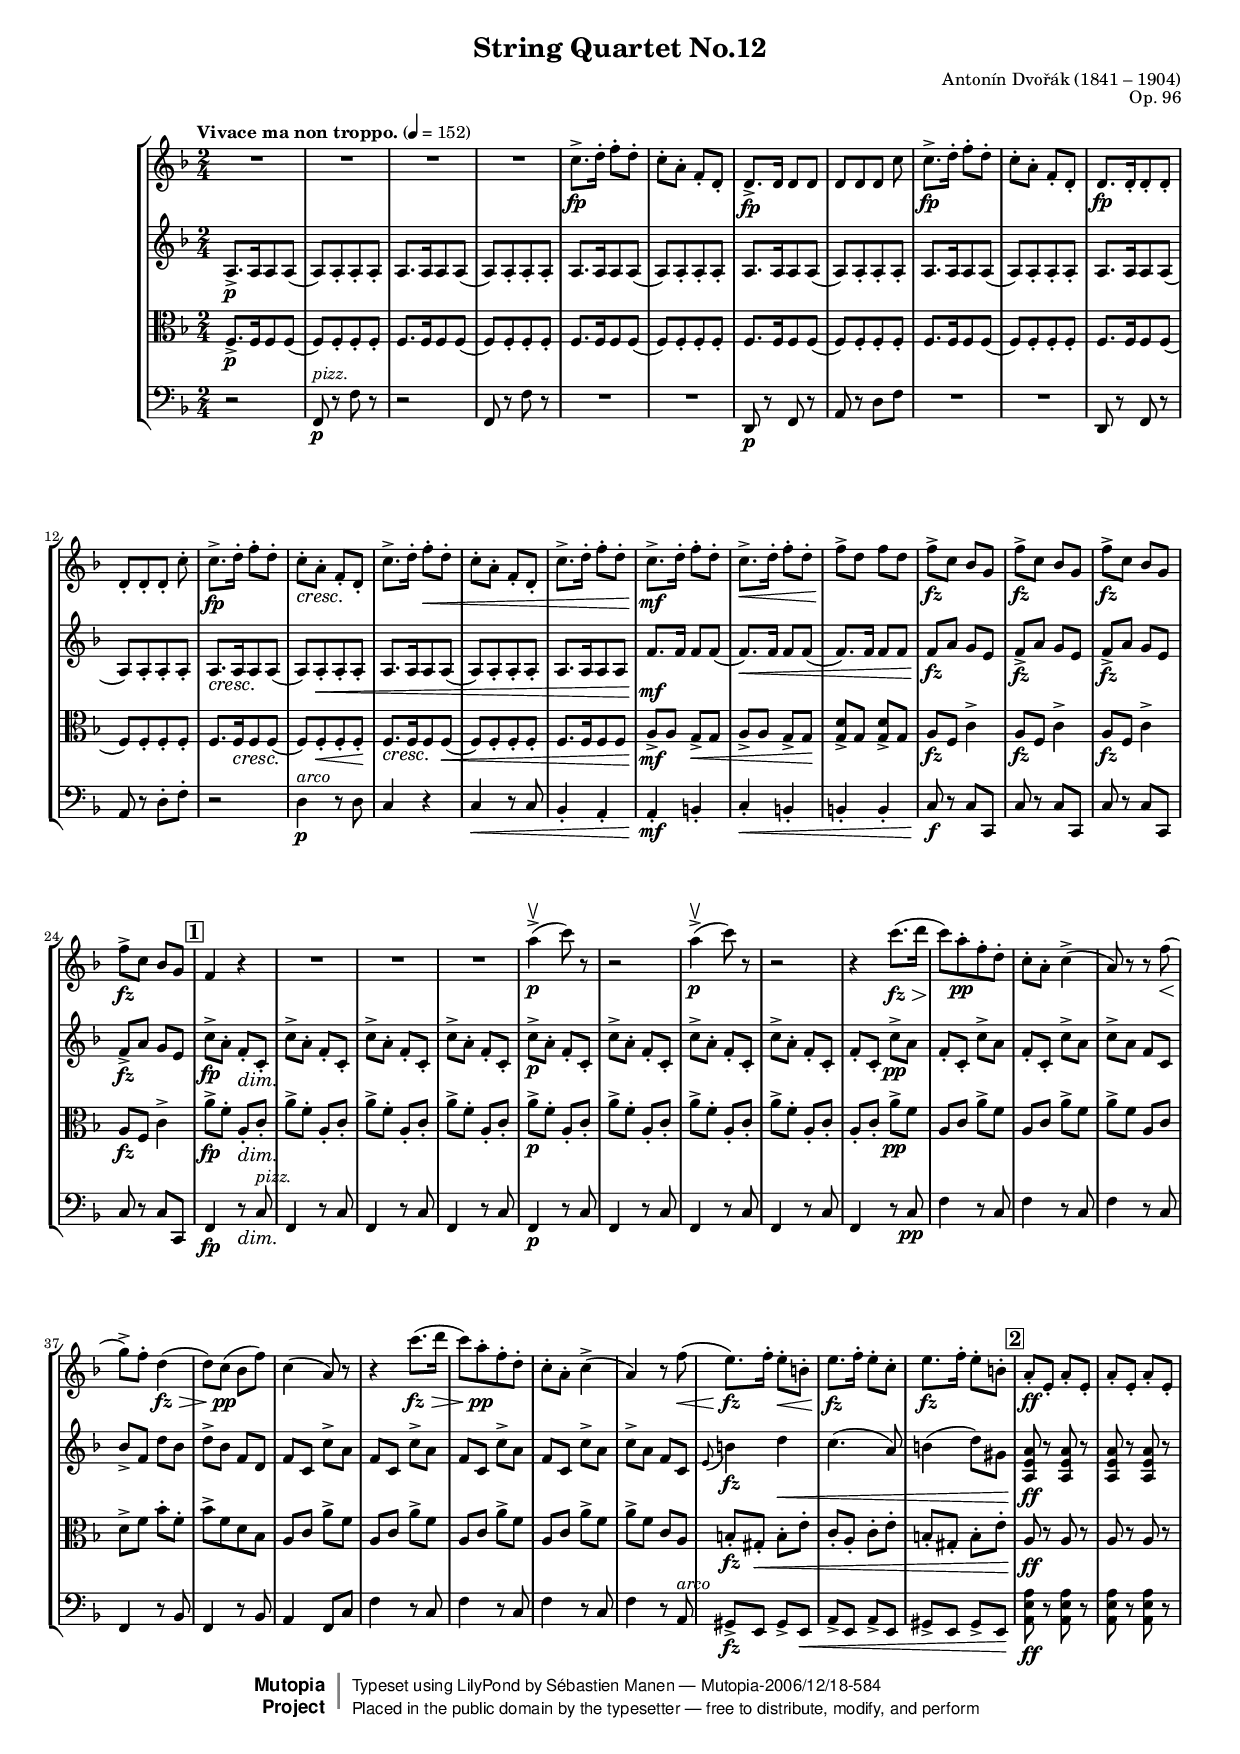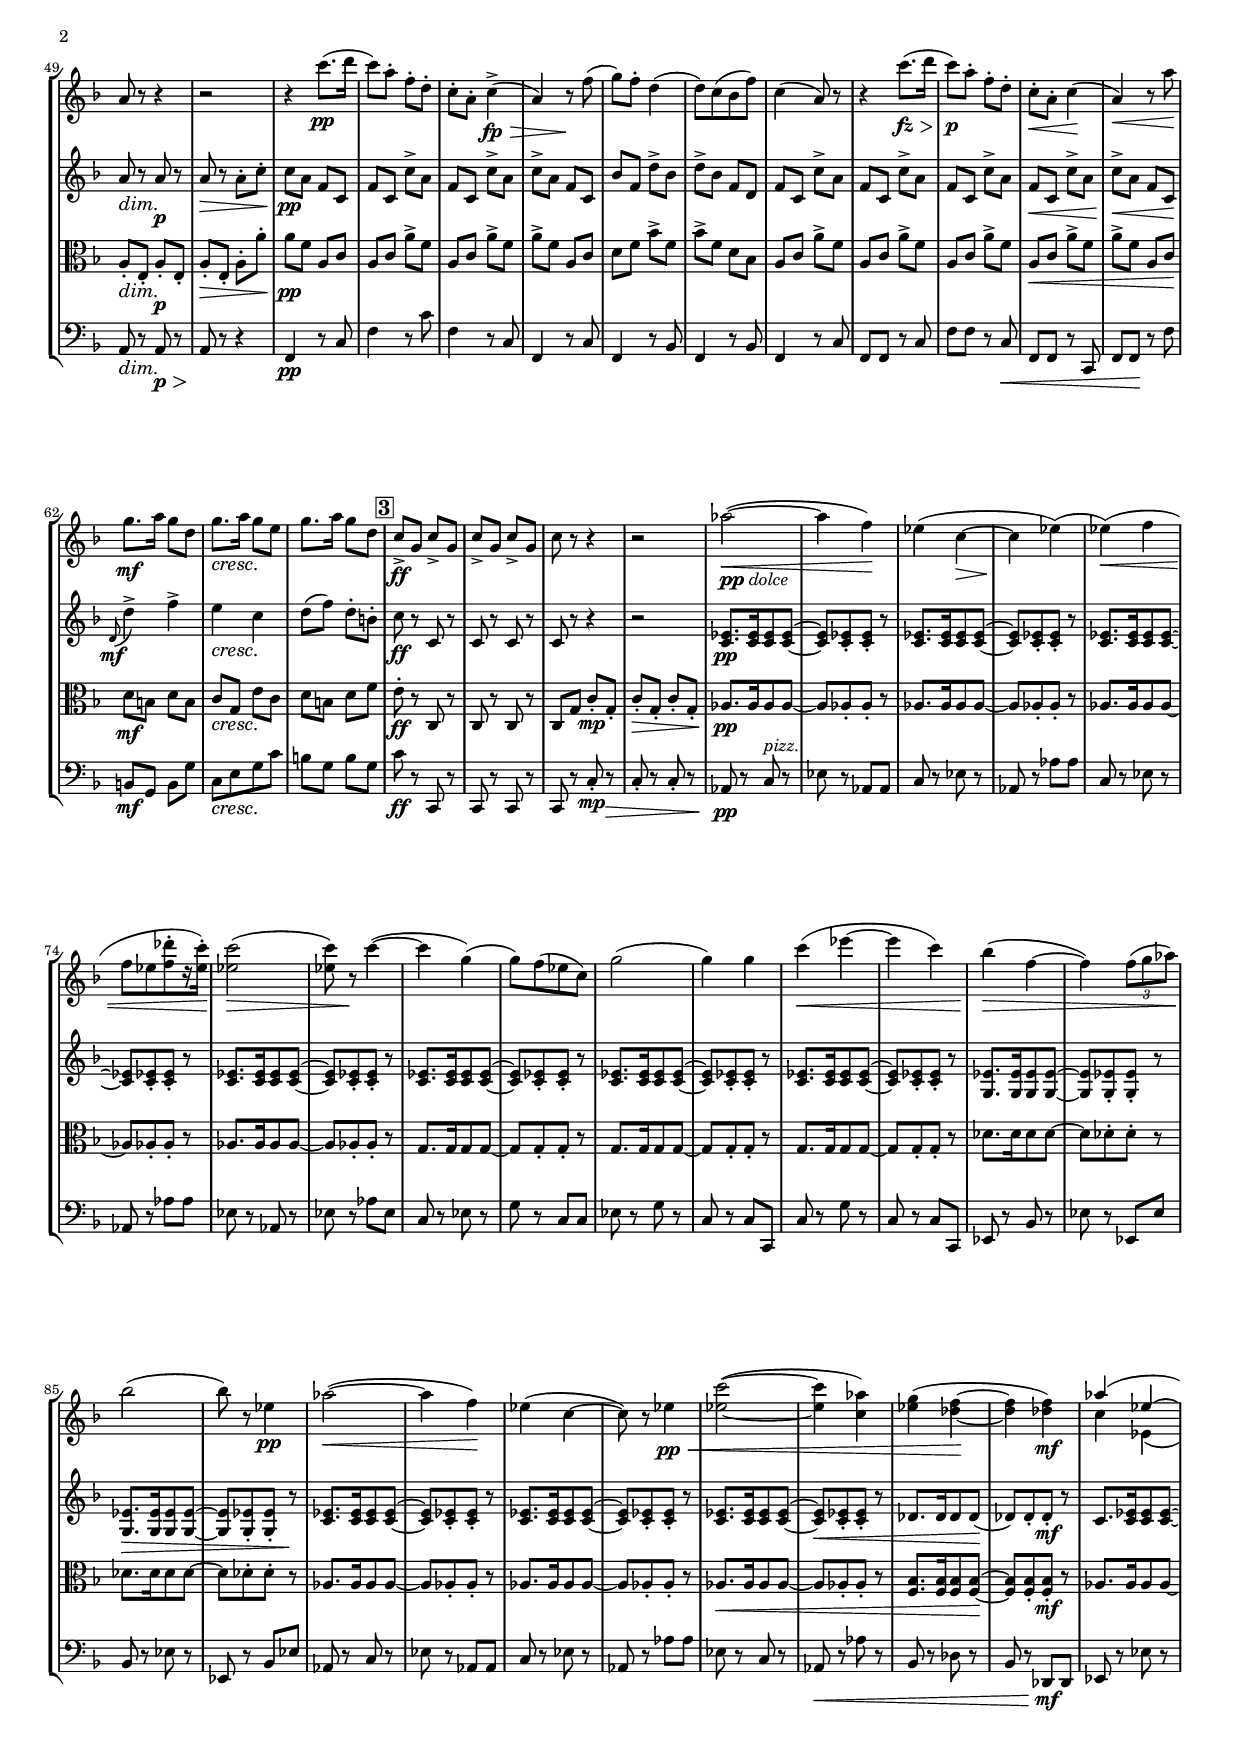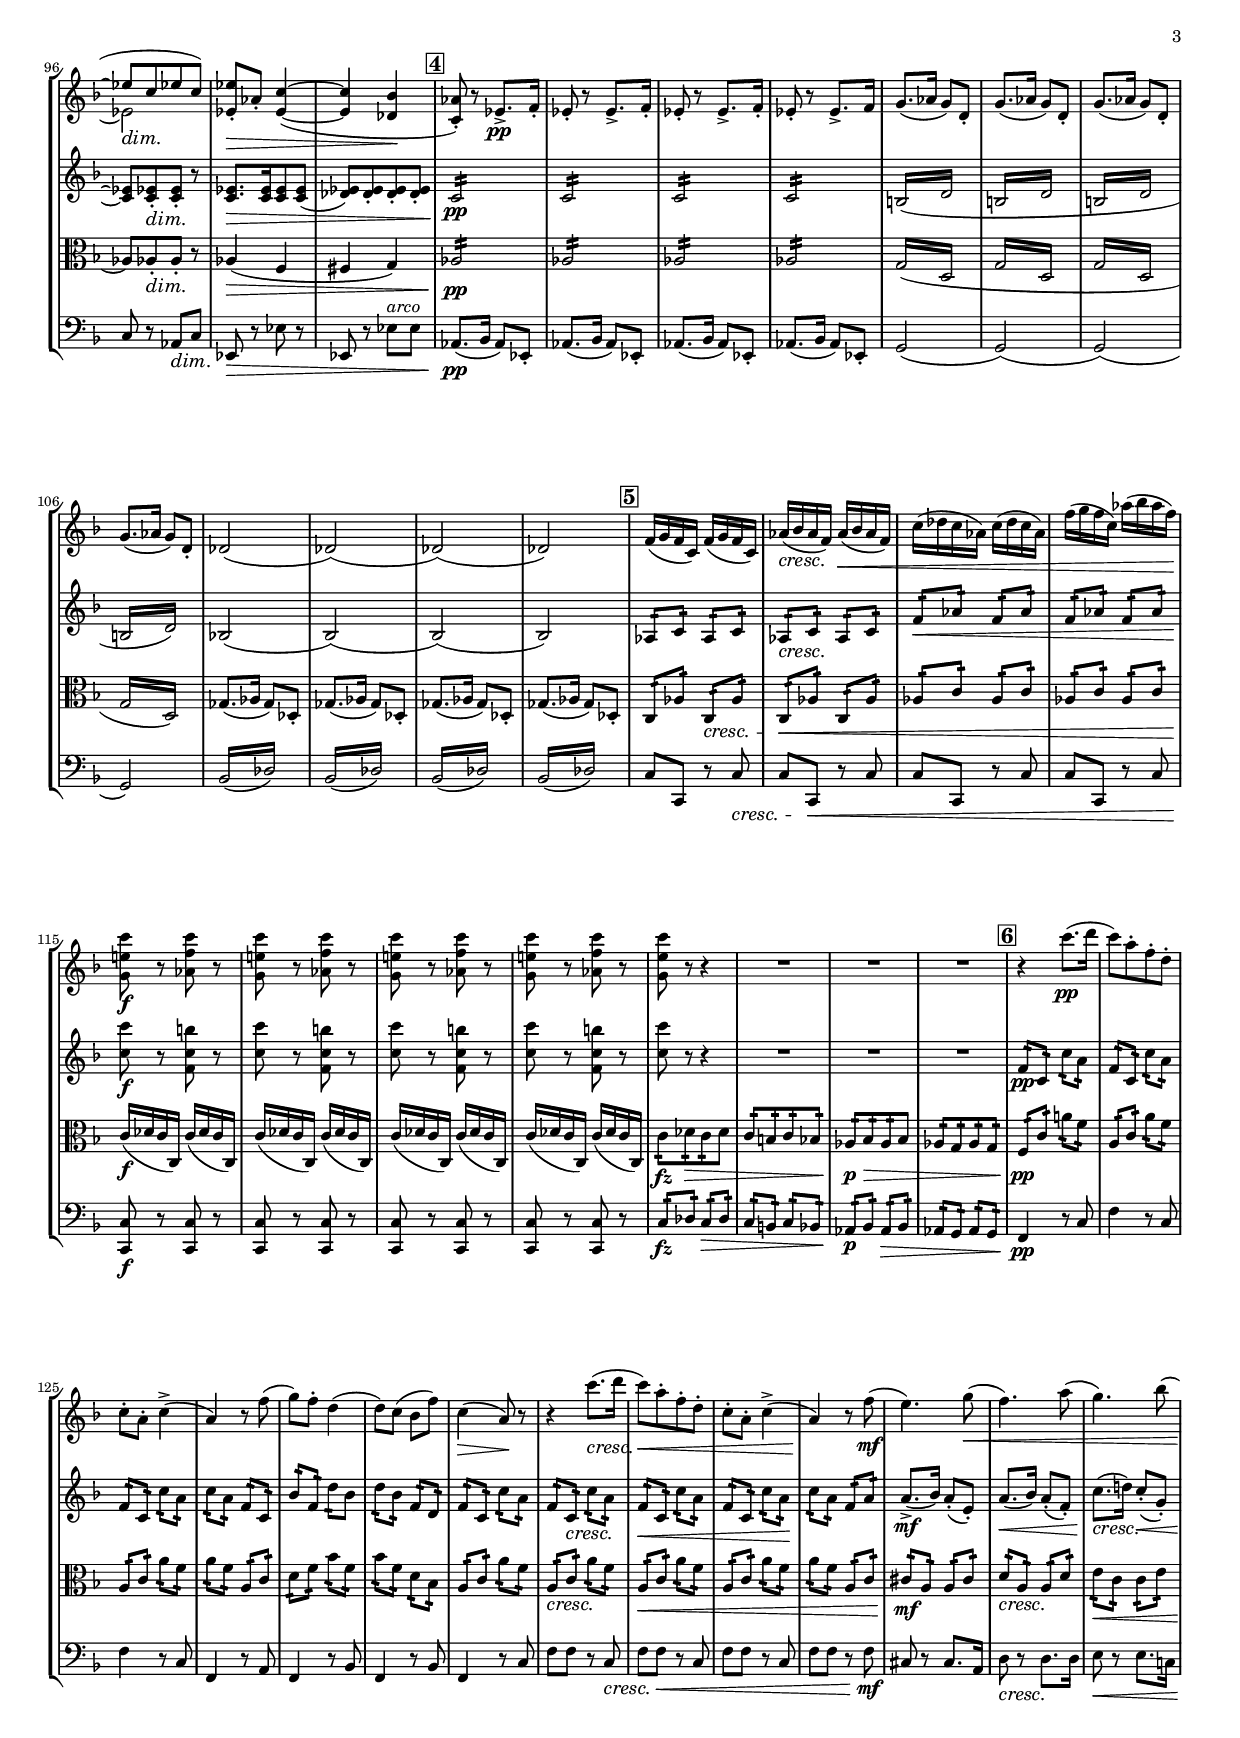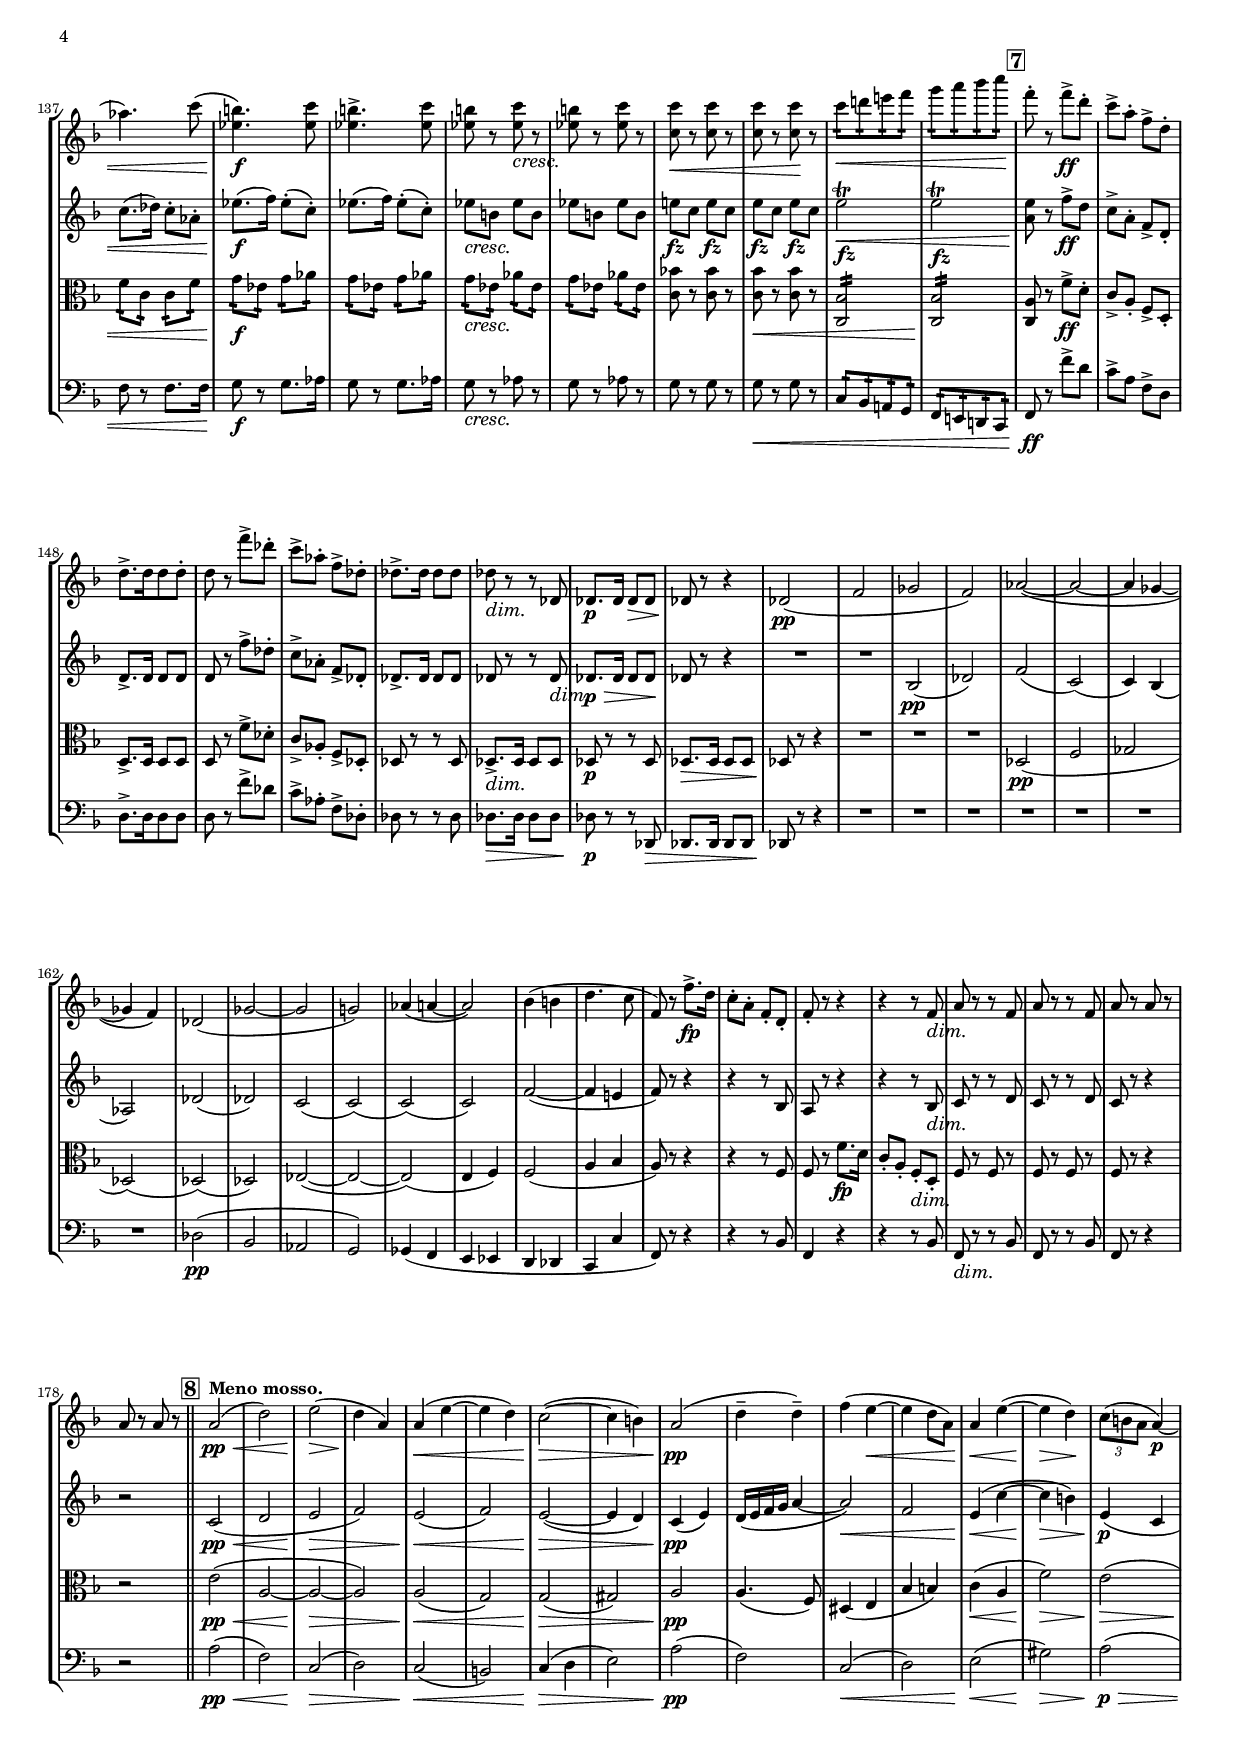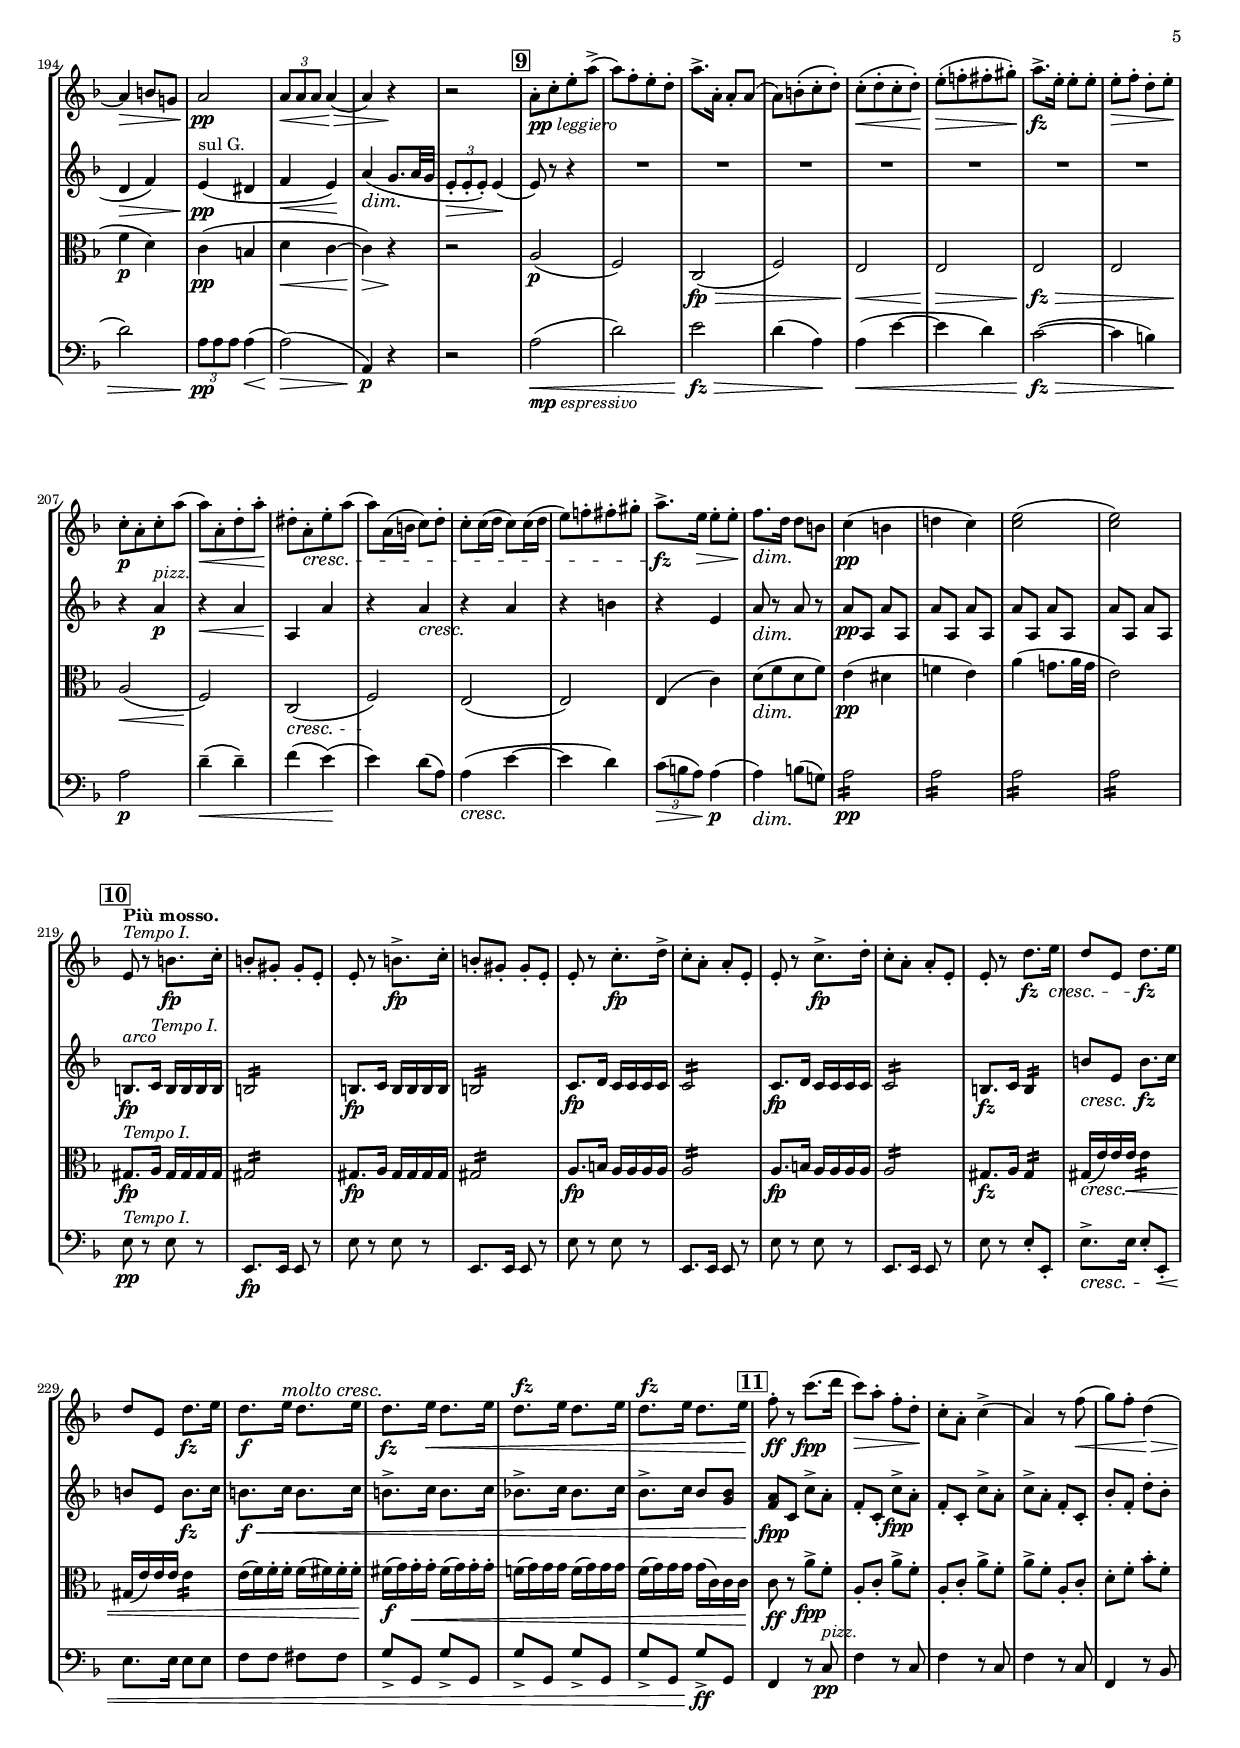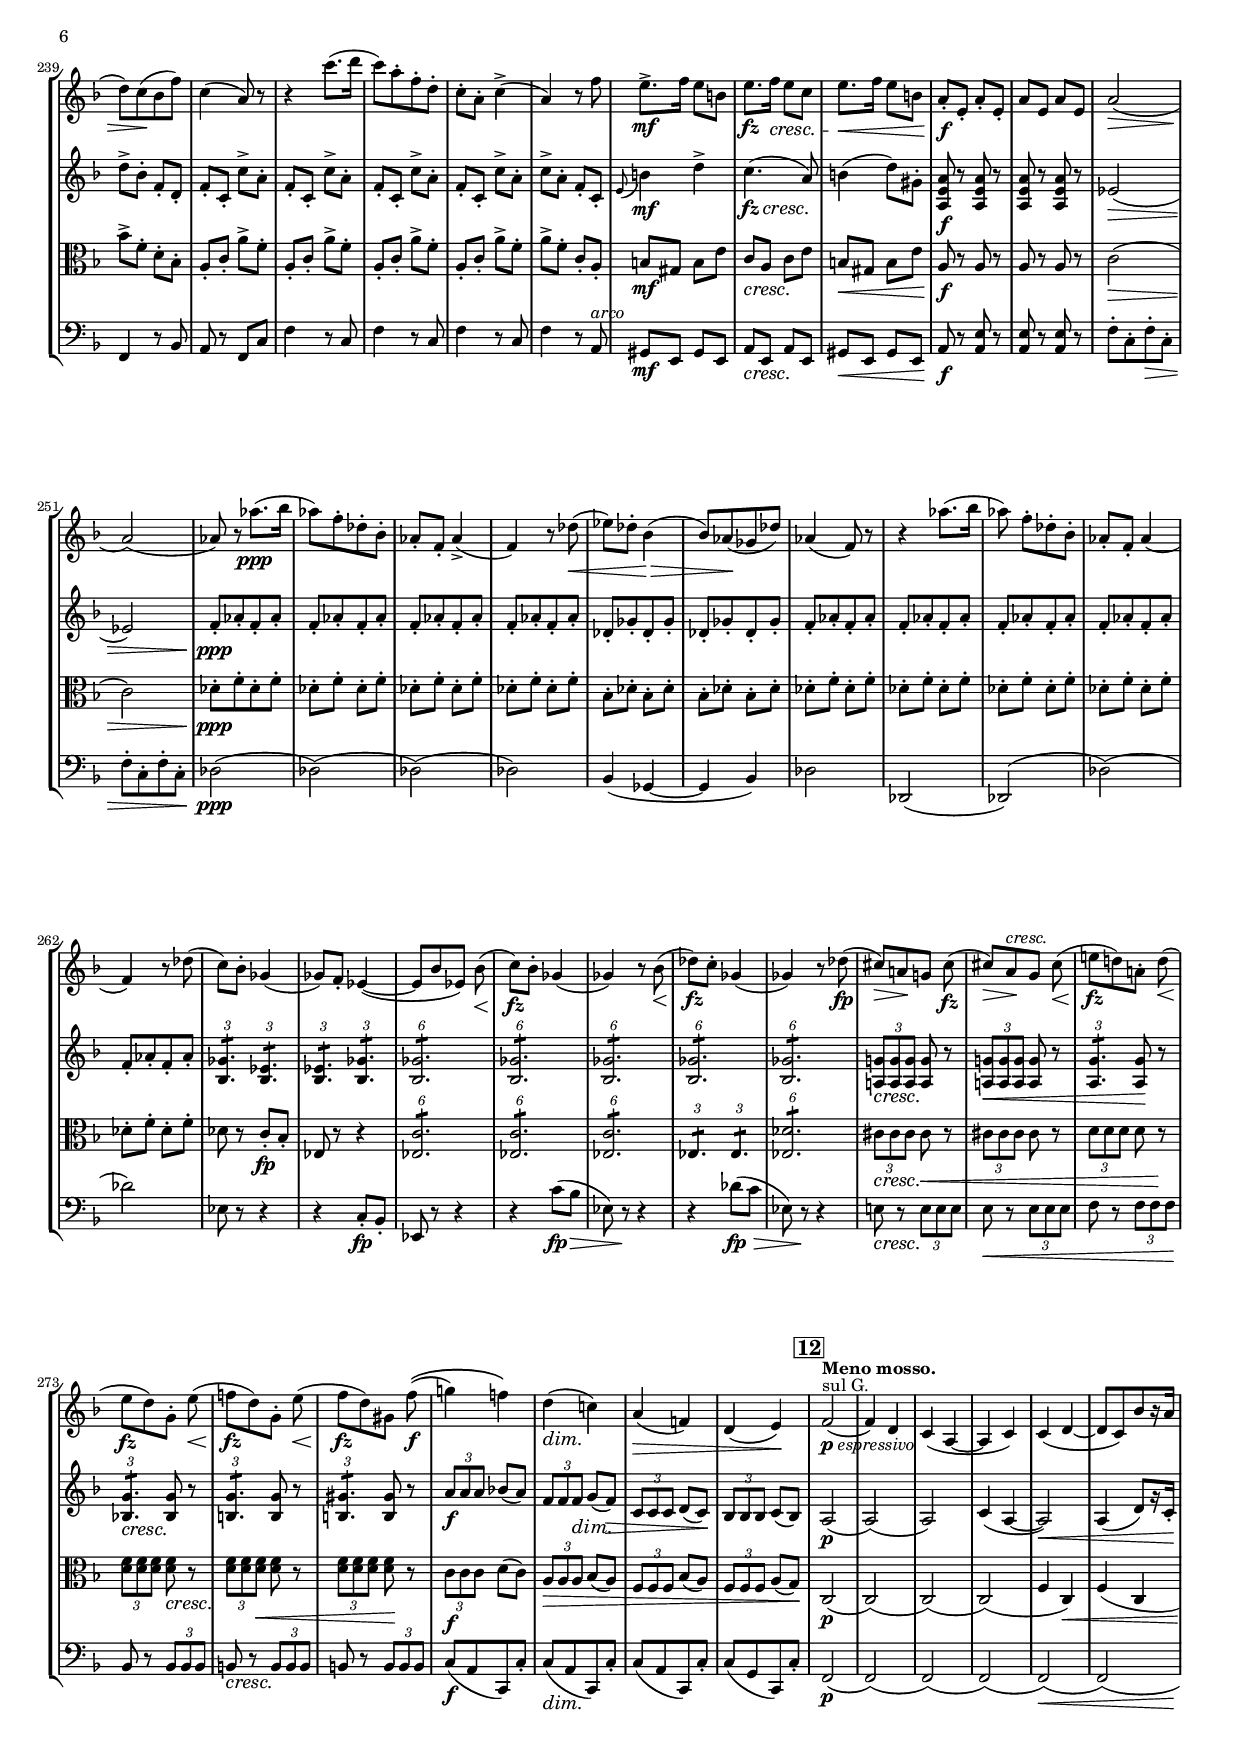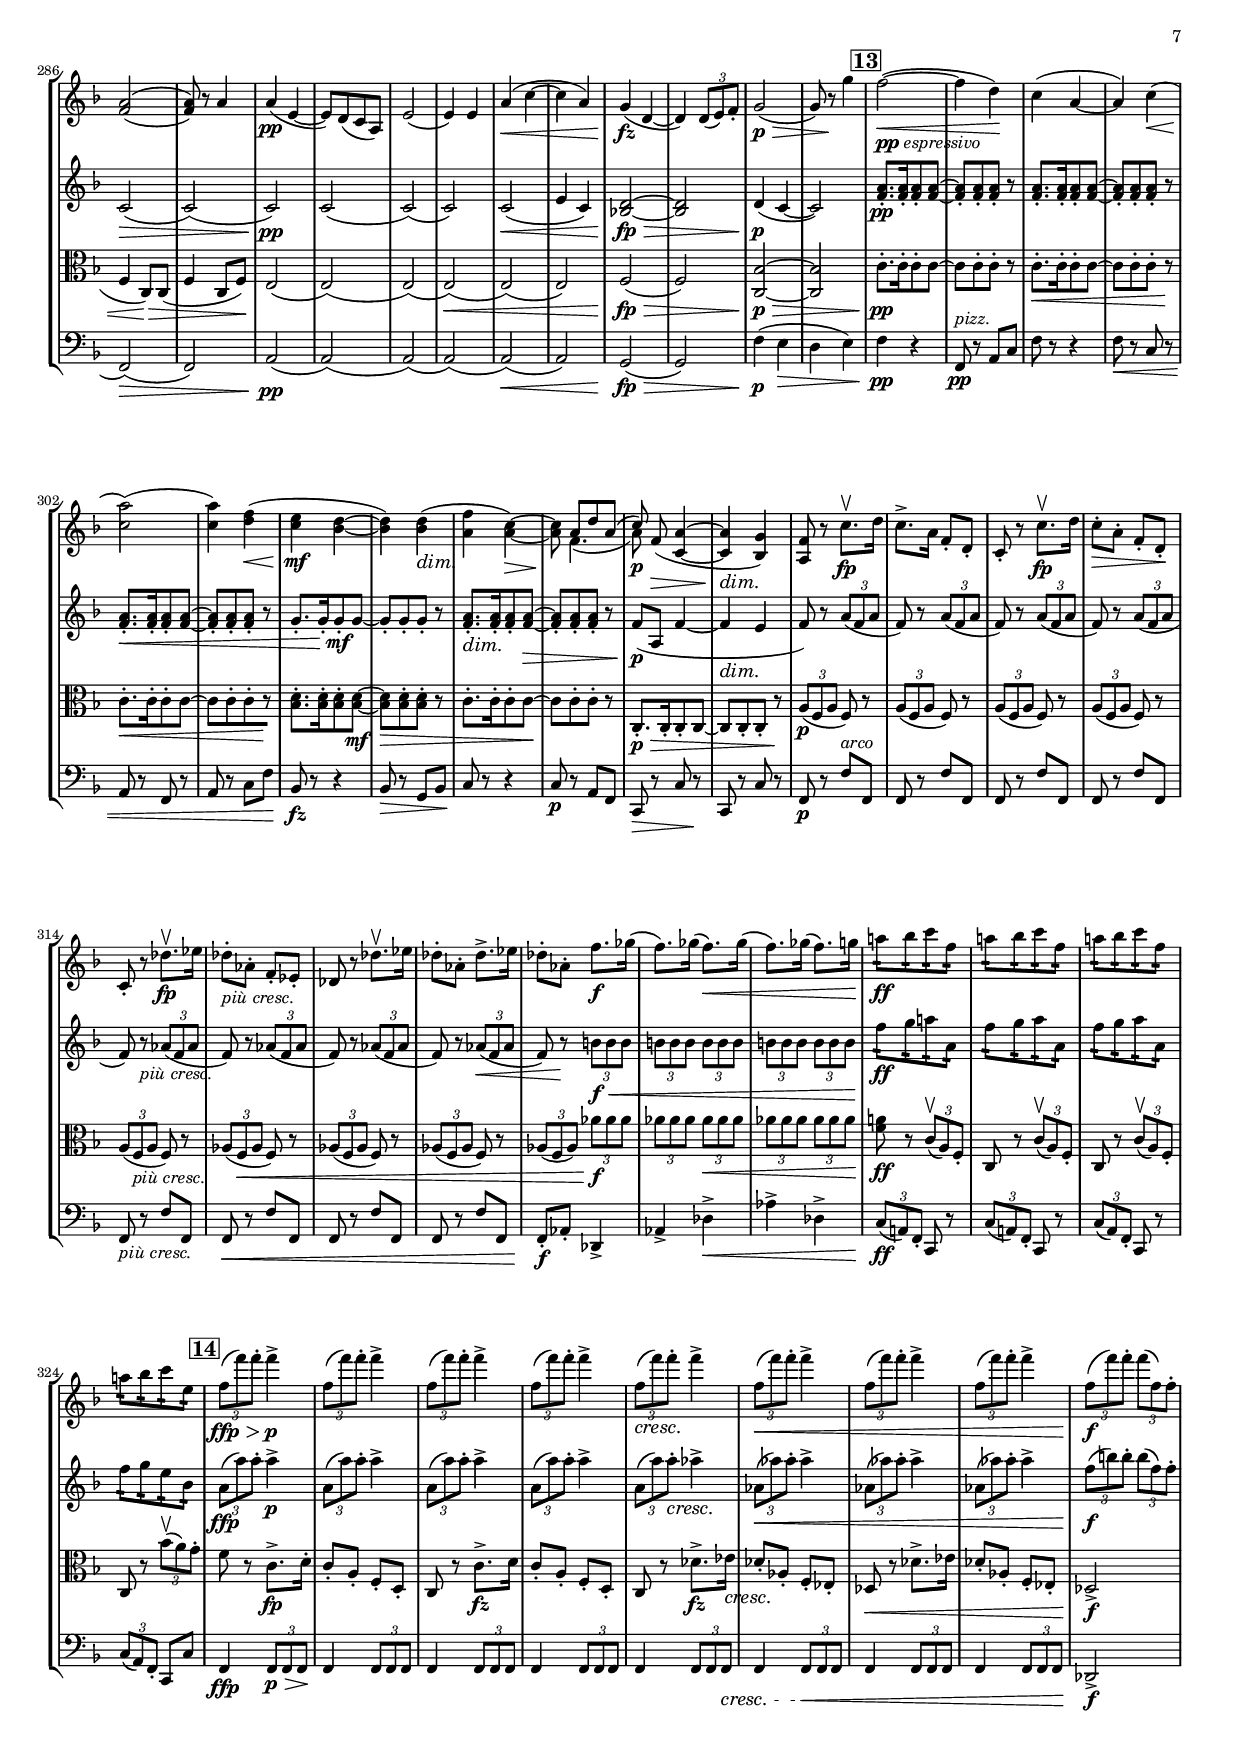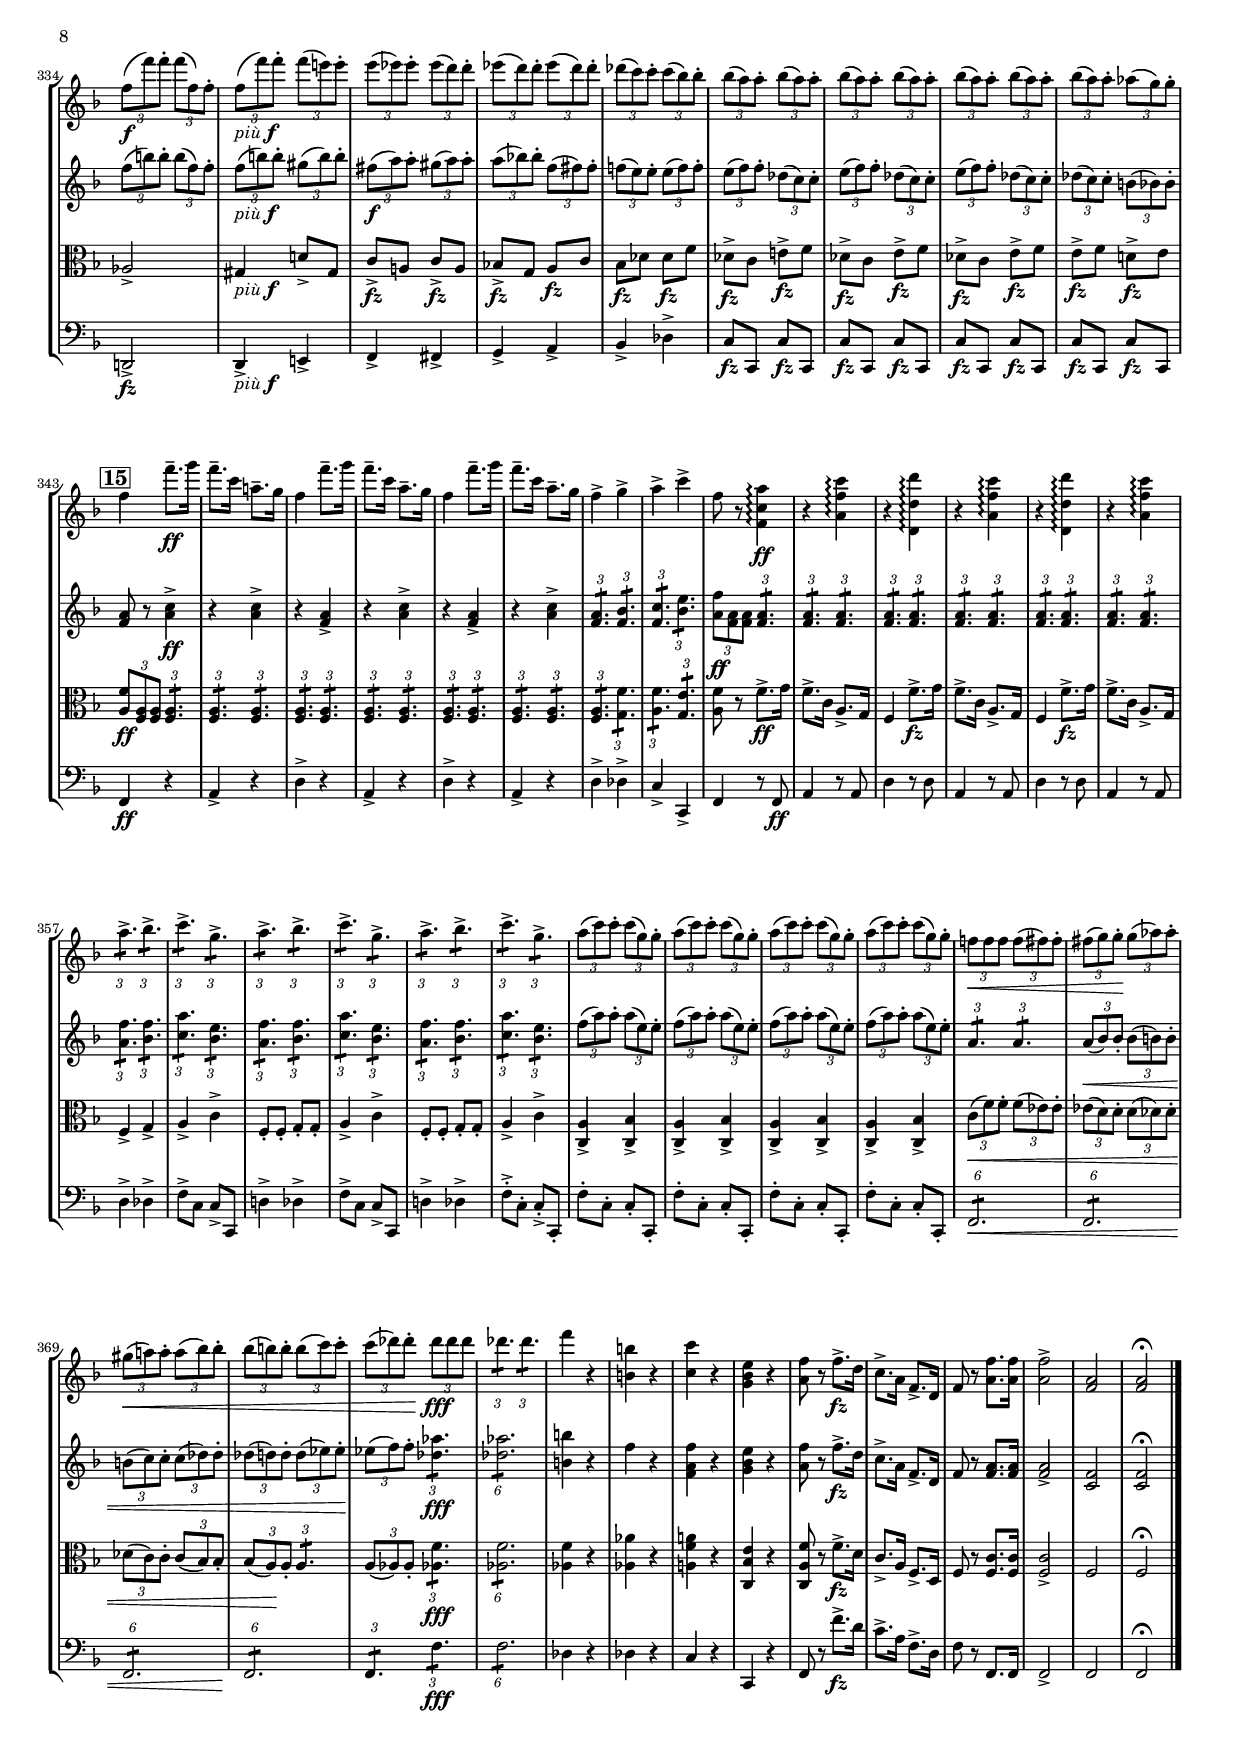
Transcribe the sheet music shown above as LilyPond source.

%#######################################################################
%#             G E N E R A L I T E S   E T   E N T E T E               #
%#######################################################################
\paper {
	ragged-last-bottom = ##f
	ragged-bottom = ##f
}
%-----------------------------------------------------------------------
\layout {
}
%-----------------------------------------------------------------------
global = {
	\version "2.18.2"
	\time 2/4
	\key f \major
	\set Score.markFormatter = #format-mark-box-numbers
	\compressFullBarRests
	\tempo "Vivace ma non troppo." 4 = 152
	#(set-global-staff-size 15)
}
%-----------------------------------------------------------------------
arco=^\markup {\italic arco}
atempo=^\markup {\italic {a tempo}}
crescmarkup=^\markup {\italic cresc.}
dacapo=^\markup {\italic {D.C. al Fine}}
dimin=^\markup {\italic dimin.}
dimmarkup=^\markup {\italic dim.}
dolce=^\markup {\italic {dolce}}
ffp = #(make-dynamic-script "ffp")
ffz = #(make-dynamic-script "ffz")
fine=^\markup {\italic Fine}
flat=^\markup { \flat}
fmoltoespressivo = \markup { \dynamic f \italic {molto espressivo}}
fpp = #(make-dynamic-script "fpp")
fzmarkup = \markup {\dynamic fz}
intempo=^\markup {\italic {in tempo}}
legato=^\markup {\italic legato}
mfespressivo = \markup { \dynamic mf \italic espressivo}
moltoespress=^\markup {\italic {molto espress.}}
moltoritard=^\markup {\italic {molto ritard.}}
moltorit=^\markup {\italic {molto rit.}}
morendo=^\markup {\italic {morendo}}
mpespressivo = \markup { \dynamic mp \italic espressivo}
pespressivo = \markup { \dynamic p \italic espressivo}
piucresc=^\markup {\italic {più cresc.}}
piuf=^\markup {\italic {più} \dynamic f}
piup=^\markup {\italic {più} \dynamic p}
pizz=^\markup {\italic pizz.}
pocoritard=^\markup {\italic {poco ritard.}}
pocorit=^\markup {\italic {poco rit.}}
ppdolce = \markup { \dynamic pp \italic dolce}
ppespressivo = \markup { \dynamic pp \italic espressivo}
ppleggiero = \markup { \dynamic pp \italic leggiero}
pstaccato = \markup { \dynamic p \italic staccato}
ritard=^\markup {\italic ritard}
rit=^\markup {\italic rit.}
ritmolto=^\markup {\italic {rit. molto}}
staccato=^\markup {\italic staccato}
stacc=^\markup {\italic stacc.}
sulG=^\markup {sul G.}
tempoI=^\markup {\italic {Tempo I.}}
trem=^\markup {\italic {trem.}}
%
dimi = #(make-music 'DecrescendoEvent
             'span-direction START
             'span-type 'text
             'span-text "dim.")
dimmolto = #(make-music 'DecrescendoEvent
             'span-direction START
             'span-type 'text
             'span-text "dim. molto")
cres = #(make-music 'CrescendoEvent
             'span-direction START
             'span-type 'text
             'span-text "cresc.")
moltocresc = #(make-music 'CrescendoEvent
             'span-direction START
             'span-type 'text
             'span-text "molto cresc.")










%#######################################################################
%#               M O U V E M E N T   4   -   V O I X   1               #
%#######################################################################
MvtQuatreVoixUne = \relative c {
	\clef treble
	\override TupletBracket #'bracket-visibility = ##f
% mesure 1 à 5
	R2*4
	c''8.->\fp d16-. f8-. d-.
% mesure 6 à 10
	c-. a-. f-. d-.
	d8.->\fp d16 d8 d
	d[ d d] c'
	c8.->\fp d16-. f8-. d-.
	c-. a-. f-. d-.
% mesure 11 à 15
	d8.\fp[ d16-. d8-. d-.]
	d-.[ d-. d-.] c'-.
	c8.->\fp d16-. f8-. d-.
	c-._\cres a-.\! f-. d-.
	c'8.-> d16-. f8-.\< d-.
% mesure 16 à 20
	c-. a-. f-. d-.
	c'8.-> d16-. f8-. d-.
	c8.->\mf d16-. f8-. d-.
	c8.->\< d16-. f8-. d-.
	f8\!-> d f d
% mesure 21 à 25
	f->\fz c bes g
	f'->\fz c bes g
	f'->\fz c bes g
	f'->\fz c bes g \mark \default
	f4 r 
% mesure 26 à 30
	R2*3
	a'4\p->(\upbow c8) r
	r2
% mesure 31 à 35
	a4\p->(\upbow c8) r
	r2
	r4 c8.\fz\>( d16\!
	c8)[ a-.\pp f-. d-.]
	c-. a-. c4->(
% mesure 36 à 40
	a8) r r f'(\<
	g\!)-> f-. d4\fz\>(
	d8) c\pp( bes f')
	c4( a8) r
	r4 c'8.\fz\>( d16
% mesure 41 à 45
	c8)[ a-.\pp f-. d-.]
	c-. a-. c4->(
	a) r8 f'(\<
	e8.\fz) f16-. e8-.\< b-.
	e8.\fz f16-. e8-. c-.
% mesure 46 à 50
	e8.\fz f16-. e8-. b-. \mark \default
	a\ff-. e-. a-. e-.
	a-. e-. a-. e-.
	a r r4
	r2
% mesure 51 à 55
	r4 c'8.\pp( d16
	c8) a-. f-. d-.
	c-. a-. c4\fp->(\>
	a) r8\! f'(
	g) f-. d4(
% mesure 56 à 60
	d8)[ c( bes f')]
	c4( a8) r
	r4 c'8.\fz\>( d16
	c8\p) a-. f-. d-.
	c-.\< a-. c4(\!
% mesure 61 à 65
	a)\< r8 a'
	g8.\mf a16 g8 d
	g8.\cres a16\! g8 e
	g8. a16 g8 d \mark \default
	c->\ff g c-> g
% mesure 66 à 70
	c-> g c-> g
	c r8 r4
	r2
	aes'2~(_\ppdolce\<
	aes4 f)\!
% mesure 71 à 75
	ees( c~\>
	c\! ees)(
	ees\<)( f
	f8[ ees <f des'>-. r16 <ees c'>-.)\!]
	<ees c'>2(\>
% mesure 76 à 80
	<ees c'>8) r8\! c'4(~
	c g)(
	g8)[ f( ees c)]
	g'2(
	g4) g
% mesure 81 à 85
	c(\< ees~
	ees c)
	bes\>( f~
	f) \tuplet 3/2 {f8( g aes)\!}
	bes2(
% mesure 86 à 90
	bes8) r ees,4\pp
	aes2(~\<
	aes4 f)\!
	ees( c~
	c8) r ees4\pp\<
% mesure 91 à 96
	<ees c'>2(~
	<ees c'>4 <c aes'>)
	<ees g>( <des f>~\!
	<des f> <des f>)\mf
	% ligne suivante compte pour 2 mesures
	<<{aes'4( ees4~ ees8[_\dimi c\! ees c])}\\{c4 ees,4( ees2)}>>
% mesure 97 à 100
	<ees ees'>8-.\> aes-. <ees c'>4~(
	<ees c'> <des bes'>\! \mark \default
	<c aes'>8-.) r ees8.->\pp f16-. 
	ees8-. r ees8.-> f16-.
% mesure 101 à 105
	ees8-. r ees8.-> f16-.
	ees8-. r ees8.-> f16
	g8.( aes16 g8) d-.
	g8.( aes16 g8) d-.
	g8.( aes16 g8) d-.
% mesure 106 à 110
	g8.( aes16 g8) d-.
	des2(
	des)(
	des)(
	des) \mark \default
% mesure 111 à 115
	f16( g f c) f( g f c)
	aes'(\cres bes aes f\!) aes(\< bes aes f)
	c'( des c aes) c( des c aes)
	f'( g f c) aes'( bes aes f)
	<g, e'! c'>8\f r <aes f' c'> r
% mesure 116 à 119
	<g e'! c'> r <aes f' c'> r
	<g e'! c'> r <aes f' c'> r
	<g e'! c'> r <aes f' c'> r
	<g e' c'> r r4
% mesure 120 à 125
	R2*3 \mark \default
	r4 c'8.\pp( d16
	c8)[ a-. f-. d-.]
	c-. a-. c4->(
% mesure 126 à 130
	a) r8 f'(
	g) f-. d4(
	d8) c( bes f')
	c4\>( a8\!) r	
	r4 c'8.\cresc( d16
% mesure 131 à 135
	c8)\<[ a-. f-. d-.]
	c-. a-. c4->(
	a)\! r8 f'(\mf
	e4.) g8\<(
	f4.) a8(
% mesure 136 à 140
	g4.) bes8(
	aes4.) c8(
	<ees, b'>4.)\f <ees c'>8
	<ees b'>4.-> <ees c'>8
	<ees b'> r <ees c'>\cres r\!
% mesure 141 à 145
	<ees b'> r <ees c'> r
	<c c'>\< r <c c'> r
	<c c'> r <c c'>\! r
	c'8:16\<[ d!: e!: f:]
	g:[ a: bes: c:\!] \mark \default
% mesure 146 à 150
	f,8-. r f->\ff d-.
	c-> a-. f-> d-.
	d8.->[ d16 d8 d-.]
	d r f'-> des-.
	c-> aes-. f-> des-.
% mesure 151 à 155
	des8.-> des16 des8 des
	des_\dimi r\! r des,
	des8.\p des16 des8\> des
	des\! r r4
	des2\pp( 
% mesure 156 à 160
	f
	ges
	f)
	aes(~
	aes~
% mesure 161 à 165
	aes4 ges~
	ges f)
	des2(
	ges~
	ges
% mesure 166 à 170
	g!)
	aes4( a~
	a2)
	bes4( b
	d4. c8
% mesure 171 à 175
	f,) r f'8.\fp-> d16
	c8-. a-. f-. d-.
	f-. r r4
	r r8 f_\dimi
	a\! r r f
% mesure 176 à 180
	a r r f
	a r a r
	a r a r \mark \default \bar "||"
	\tempo "Meno mosso." a2\pp\<(
	d)
% mesure 181 à 185
	e\>(
	d4\! a)
	a(\< e'~
	e d)
	c2~(\>
% mesure 186 à 190
	c4 b)
	a2\pp(
	d4-- d--)
	f( e~\<
	e d8 a)
% mesure 191 à 195
	a4\< e'(~
	e\> d)\!
	\tuplet 3/2 {c8( b a} a4\p)~
	a\> b8 g!
	a2\pp
% mesure 196 à 200
	\tuplet 3/2 {a8\< a a} a4\>(
	a) r\!
	r2 \mark \default
	a8_\ppleggiero-.[ c-. e-. a->(]
	a)[ f-. e-. d-.]
% mesure 201 à 205
	a'8.-> a,16-. a8-. a(
	a)[ b(-. c-. d-.)]
	c-.(\<[ d-. c-. d-.)]
	e-.(\>[ f!-. fis-. gis-.)]
	a8.->\fz e16-. e8-. e-.
% mesure 206 à 210
	e-.\> f-. d-. e-.
	c\p-.[ a-. c-. a'(]
	a\<)[ a,-. d-. a'-.\!]
	dis,-.[ a-._\cresc e'-. a(]
	a) a,16( b c8) d-.
% mesure 211 à 215
	c-. c16( d c8) c16( d
	e8)[ f!-. fis-. gis-.]
	a8.\fz-> e16\> e8-. e-.
	f8._\dimi d16\! d8 b
	c4\pp( b
% mesure 216 à 220
	d! c)
	<c e>2(
	<c e>) \mark \default
	\tempo "Più mosso." e,8^\tempoI r b'8.\fp c16-.
	b8-. gis-. gis-. e-.
% mesure 221 à 225
	e-. r b'8.\fp-> c16-.
	b8-. gis-. gis-. e-.
	e-. r c'8.-.\fp d16->
	c8-. a-. a-. e-.
	e-. r c'8.\fp-> d16-.
% mesure 226 à 230
	c8-. a-. a-. e-.
	e-. r d'8.\fz e16_\cresc
	d8 e, d'8.\fz e16
	d8 e, d'8.\fz e16
	d8.\f e16^\moltocresc d8. e16
% mesure 231 à 235
	d8._\fz e16\< d8. e16
	d8.^\fzmarkup e16 d8. e16
	d8.^\fzmarkup e16 d8. e16 \mark \default
	f8-.\ff r c'8.\fpp( d16
	c8)\> a-. f-. d-.\! 
% mesure 236 à 240
	c-. a-. c4->(
	a) r8 f'(\<
	g) f-. d4\>(
	d8)[ c(\! bes f')]
	c4( a8) r
% mesure 241 à 245
	r4 c'8.( d16
	c8)[ a-. f-. d-.]
	c-. a-. c4->(
	a) r8 f'
	e8.->\mf f16 e8 b
% mesure 246 à 250
	e8.\fz f16_\cresc e8 c
	e8.\< f16 e8 b
	a8\f-. e-. a-. e-.
	a e a e
	a2\>(
% mesure 251 à 255
	a)(\!
	aes8) r aes'8.\ppp( bes16
	aes8)[ f-. des-. bes-.]
	aes-. f-. aes4->(
	f) r8 des'\<(
% mesure 256 à 260
	ees) des-. bes4\>(
	bes8)[ aes(\! ges des')]
	aes4( f8) r
	r4 aes'8.( bes16
	aes8) f-.[ des-. bes-.]
% mesure 261 à 265
	aes-. f-. aes4(
	f) r8 des'(
	c) bes-. ges4(
	ges8) f-. ees4(~
	ees8[ bes' ees,)] bes'\<(
% mesure 266 à 270
	c)\fz bes-. ges4(
	ges) r8 bes8(\<
	des\fz) c-. ges4(
	ges) r8 des'8(\fp
	cis)\>[ a!\! g!] cis\fz(
% mesure 271 à 275
	cis)\>[ a\!^\crescmarkup g] cis(\<
	e!\fz[ d!) a!-.] d(\<
	e\fz[ d) g,-.] e'(\<
	f!\fz[ d) g,-.] e'(\<
	f\fz[ d) gis,] f'\f\((
% mesure 276 à 280
	g!4) f!\)
	d_\dimi( c!)\!
	a\>( f!)
	d( e)\! \mark \default
	f2_\pespressivo(^\sulG
% mesure 281 à 285
	f4) d
	c( a~
	a c)
	c( d~
	d8[ c) bes' r16 a]
% mesure 286 à 290
	\set doubleSlurs = ##t <f a>2(
	<f a>8) r a4 \set doubleSlurs = ##f
	a\pp( e~
	e8)[ d( c a)]
	e'2(
% mesure 291 à 295
	e4) e
	a\<( c~
	c a)
	g\fz( d~
	d) \tuplet 3/2 {d8( e) f-.}
% mesure 296 à 300
	g2\p(\>
	g8) r\! g'4 \mark \default
	f2_\ppespressivo\<(~
	f4 d)\!
	c( a~
% mesure 301 à 305
	a) c(\<
	<c a'>2\!)(
	<c a'>4) <d f>4(\<
	<c e>\mf <bes d>~
	<bes d>) <bes d>_\dimi(
% mesure 306 à 310
	<a f'>\! <a c>\>)~
	<a c>8\! <<{a8[ d a(] c)}\\{f,4.( a8\p)}>>
	f8(\> <c a'>4~
	<c a'>\!_\dimi <bes g'>)\!
	<a f'>8 r8 c'8.\fp\upbow d16
% mesure 311 à 315
	c8.-> a16 f8-. d-.
	c-. r c'8.\fp\upbow d16
	c8-.\> a-. f-. d-.\!
	c-. r des'8.\fp\upbow ees16
	des8-._\piucresc aes-. f-. ees-.
% mesure 316 à 320
	des r des'8.\upbow ees16
	des8-. aes-. des8.-> ees16
	des8-. aes-. f'8.\f ges16(
	f8.) ges16( f8.)\< ges16(
	f8.) ges16( f8.) g16
% mesure 321 à 325
	a!8:16\ff[ bes: c: f,:]
	a!:[ bes: c: f,:]
	a!:[ bes: c: f,:]
	a!:[ bes: c: e,:] \mark \default
	\tuplet 3/2 {f8\ffp\>( f') f-.} f4->\p
% mesure 326 à 330
	\tuplet 3/2 {f,8( f') f-.} f4->
	\tuplet 3/2 {f,8( f') f-.} f4->
	\tuplet 3/2 {f,8( f') f-.} f4->
	\tuplet 3/2 {f,8(_\cres f')\! f-.} f4->
	\tuplet 3/2 {f,8(\< f') f-.} f4->
% mesure 331 à 335
	\tuplet 3/2 {f,8( f') f-.} f4->
	\tuplet 3/2 {f,8( f') f-.} f4->
	\tuplet 3/2 {f,8\f( f') f-.} \tuplet 3/2 {f( f,) f-.}
	\tuplet 3/2 {f8\f( f') f-.} \tuplet 3/2 {f( f,) f-.}
	\tuplet 3/2 {f8_\piuf( f') f-.} \tuplet 3/2 {f( e!) e-.}
% mesure 336 à 340
	\tuplet 3/2 {e8( ees) ees-.} \tuplet 3/2 {ees( d) d-.}
	\tuplet 3/2 {ees8( d) d-.} \tuplet 3/2 {ees( d) d-.}
	\tuplet 3/2 {des8( c) c-.} \tuplet 3/2 {c( bes) bes-.}
	\tuplet 3/2 {bes8( a) a-.} \tuplet 3/2 {bes( a) a-.}
	\tuplet 3/2 {bes8( a) a-.} \tuplet 3/2 {bes( a) a-.}
% mesure 341 à 345
	\tuplet 3/2 {bes8( a) a-.} \tuplet 3/2 {bes( a) a-.}
	\tuplet 3/2 {bes8( a) a-.} \tuplet 3/2 {aes( g) g-.} \mark \default
	f4 f'8.--\ff g16
	f8.-- c16 a!8.-- g16
	f4 f'8.-- g16
% mesure 346 à 350
	f8.-- c16 a8.-- g16
	f4 f'8.-- g16
	f8.-- c16 a8.-- g16
	f4-> g->
	a-> c->
% mesure 351 à 355
	f,8 r <f, c' a'>4\arpeggio\ff
	r <a f' c'>\arpeggio
	r <d, d' d'>\arpeggio
	r <a' f' c'>\arpeggio
	r <d, d' d'>\arpeggio
% mesure 356 à 360
	r <a' f' c'>\arpeggio
	\tuplet 3/2 {a'4.:8->} \tuplet 3/2 {bes4.:8->}
	\tuplet 3/2 {c4.:8->} \tuplet 3/2 {g4.:8->}
	\tuplet 3/2 {a4.:8->} \tuplet 3/2 {bes4.:8->}
	\tuplet 3/2 {c4.:8->} \tuplet 3/2 {g4.:8->}
% mesure 361 à 365
	\tuplet 3/2 {a4.:8->} \tuplet 3/2 {bes4.:8->}
	\tuplet 3/2 {c4.:8->} \tuplet 3/2 {g4.:8->}
	\tuplet 3/2 {a8( c) c-.} \tuplet 3/2 {c( g) g-.}
	\tuplet 3/2 {a8( c) c-.} \tuplet 3/2 {c( g) g-.}
	\tuplet 3/2 {a8( c) c-.} \tuplet 3/2 {c( g) g-.}
% mesure 366 à 370
	\tuplet 3/2 {a8( c) c-.} \tuplet 3/2 {c( g) g-.}
	\tuplet 3/2 {f!\< f f} \tuplet 3/2 {f( fis) fis-.}
	\tuplet 3/2 {fis( g) g-.\!} \tuplet 3/2 {g( aes) aes-.}
	\tuplet 3/2 {gis\<( a!) a-.} \tuplet 3/2 {a( bes) bes-.}
	\tuplet 3/2 {bes( b) b-.} \tuplet 3/2 {b( c) c-.}
% mesure 371 à 375
	\tuplet 3/2 {c( des) des-.} \tuplet 3/2 {des\fff des des}
	\tuplet 3/2 {des4.:8} \tuplet 3/2 {des4.:8}
	f4 r
	<b,, b'> r
	<c c'> r
% mesure 376 à 380
	<g bes e> r
	<a f'>8 r f'8.->\fz d16
	c8.-> a16 f8.-> d16
	f8 r <a f'>8. <a f'>16
	<a f'>2->
% mesure 381 à 385
	<f a>
	<f a>\fermata \bar "|."
}

%#######################################################################
%#               M O U V E M E N T   4   -   V O I X   2               #
%#######################################################################
MvtQuatreVoixDeux = \relative c {
	\clef treble
	\override TupletBracket #'bracket-visibility = ##f
% mesure 1 à 5
	a'8.->\p[ a16 a8 a(]
	a)[ a-. a-. a-.]
	a8.[ a16 a8 a(]
	a)[ a-. a-. a-.]
	a8.[ a16 a8 a(]
% mesure 6 à 10
	a)[ a-. a-. a-.]
	a8.[ a16 a8 a(]
	a)[ a-. a-. a-.]
	a8.[ a16 a8 a(]
	a)[ a-. a-. a-.	]
% mesure 11 à 15
	a8.[ a16 a8 a(]
	a)[ a-. a-. a-.]
	a8.[_\cres a16\! a8 a(]
	a)[ a-.\< a-. a-.]
	a8.[ a16 a8 a(]
% mesure 16 à 20
	a)[ a-. a-. a-.]
	a8.[ a16 a8 a]
	f'8.\mf f16 f8 f(
	f8.)\< f16 f8 f(
	f8.) f16 f8 f
% mesure 21 à 25
	f\fz a g e
	f\fz-> a g e
	f\fz-> a g e
	f\fz-> a g e \mark \default
	c'->\fp a-. f-._\dimi c-.\!
% mesure 26 à 30
	c'-> a-. f-. c-.
	c'-> a-. f-. c-.
	c'-> a-. f-. c-.
	c'->\p a-. f-. c-.
	c'-> a-. f-. c-.
% mesure 31 à 35
	c'-> a-. f-. c-.
	c'-> a-. f-. c-.
	f-. c-. c'->\pp a
	f-. c-. c'-> a
	f-. c-. c'-> a
% mesure 36 à 40
	c-> a f c
	bes'-> f d' bes
	d-> bes f d
	f c c'-> a
	f c c'-> a
% mesure 41 à 45
	f c c'-> a
	f c c'-> a
	c-> a f c
	\grace e8( b'4\fz) d\<
	c4.( a8)
% mesure 46 à 50
	b4( d8) gis, \mark \default
	<a, e' a>8\ff r <a e' a> r
	<a e' a>8 r <a e' a> r
	a'_\dimi r\! a\p r
	a\> r a-. c-.
% mesure 51 à 55
	c\pp a f c
	f c c'-> a
	f c c'-> a
	c-> a f c
	bes' f d'-> bes
% mesure 56 à 60
	d-> bes f d
	f c c'-> a
	f c c'-> a
	f c c'-> a
	f\< c c'-> a
% mesure 61 à 65
	c->\< a f c
	\grace d8\mf( d'4)-> f->
	e_\cres c\!
	d8( f) d-. b-. \mark \default
	c\ff r c, r
% mesure 66 à 70
	c r c r
	c r r4
	r2
	<c ees>8.\pp[ <c ees>16 <c ees>8 <c ees>~]
	<c ees>[ <c ees>-. <c ees>-.] r
% mesure 71 à 75
	<c ees>8.[ <c ees>16 <c ees>8 <c ees>~]
	<c ees>[ <c ees>-. <c ees>-.] r
	<c ees>8.[ <c ees>16 <c ees>8 <c ees>~]
	<c ees>[ <c ees>-. <c ees>-.] r
	<c ees>8.[ <c ees>16 <c ees>8 <c ees>~]	
% mesure 76 à 80
	<c ees>[ <c ees>-. <c ees>-.] r
	<c ees>8.[ <c ees>16 <c ees>8 <c ees>~]
	<c ees>[ <c ees>-. <c ees>-.] r
	<c ees>8.[ <c ees>16 <c ees>8 <c ees>~]
	<c ees>[ <c ees>-. <c ees>-.] r	
% mesure 81 à 85
	<c ees>8.[ <c ees>16 <c ees>8 <c ees>~]
	<c ees>[ <c ees>-. <c ees>-.] r
	<g ees'>8.[ <g ees'>16 <g ees'>8 <g ees'>~]
	<g ees'>[ <g ees'>-. <g ees'>-.] r
	<g ees'>8.\>[ <g ees'>16 <g ees'>8 <g ees'>~]
% mesure 86 à 90
	<g ees'>[ <g ees'>-. <g ees'>-.] r\!
	<c ees>8.[ <c ees>16 <c ees>8 <c ees>~]
	<c ees>[ <c ees>-. <c ees>-.] r	
	<c ees>8.[ <c ees>16 <c ees>8 <c ees>~]
	<c ees>[ <c ees>-. <c ees>-.] r	
% mesure 91 à 95
	<c ees>8.[ <c ees>16 <c ees>8 <c ees>~]
	<c ees>\<[ <c ees>-. <c ees>-.] r	
	des8.[ des16 des8 des(\!]
	des)[ des-. des-.\mf] r
	c8.[ <c ees>16 <c ees>8 <c ees>~]
% mesure 96 à 100
	<c ees>[ <c ees>-._\dimi <c ees>-.]\! r
	<c ees>8.\>[ <c ees>16 <c ees>8 <c ees>(]
	<des ees>)[ <des ees>-. <des ees>-. <des ees>-.\!] \mark \default
	c2:16\pp
	c:
% mesure 101 à 105
	c:
	c:
	\repeat tremolo 4 {b16( d}
	\repeat tremolo 4 {b16 d}
	\repeat tremolo 4 {b16 d}
% mesure 106 à 110
	\repeat tremolo 4 {b16 d)}
	bes!2(
	bes)(
	bes)(
	bes) \mark \default
% mesure 111 à 115
	aes8:16 c: aes: c:
	aes:_\cres c:\! aes: c:
	f:\< aes: f: aes:
	f: aes: f: aes:
	<c c'>8\f r <f, c' b'> r
% mesure 116 à 122
	<c' c'>8 r <f, c' b'> r
	<c' c'>8 r <f, c' b'> r
	<c' c'>8 r <f, c' b'> r
	<c' c'>8 r r4
	R2*3 \mark \default
% mesure 123 à 125
	f,8:16\pp c: c': a:
	f8:16 c: c': a:
	f8:16 c: c': a:
% mesure 126 à 130
	c: a: f: c:
	bes': f: d': bes
	d: bes: f: d:
	f: c: c': a:
	f: c:_\cres c':\! a:
% mesure 131 à 135
	f:\< c: c': a:
	f: c: c': a:\!
	c: a: f: a:
	a8.\mf->( bes16) a8-.( e-.)
	a8.(\< bes16) a8-.( f-.) 
% mesure 136 à 140
	c'8._\cresc( d!16) c8-.(\< g-.)
	c8.( des16) c8-. aes-.
	ees'8.\f( f16) ees8-.( c-.)
	ees8.( f16) ees8-.( c-.)
	ees8_\cres b\! ees b
% mesure 141 à 145
	ees b ees b
	e!\fz c e\fz c
	e\fz c e\fz c
	e2_\fzmarkup\< \trill
	e_\fzmarkup \trill \mark \default
% mesure 146 à 150
	<a, e'>8\! r f'8\ff-> d
	c-> a-. f-> d-.
	d8.-> d16 d8 d
	d r f'-> des-.
	c-> aes-. f-> des-.
% mesure 151 à 156
	des8.-> des16 des8 des
	des r r des_\dim
	des8.\p\> des16 des8 des\!
	des r r4
	R2*2
% mesure 157 à 160
	bes2\pp(
	des)
	f(
	c)(
% mesure 161 à 165
	c4) bes(
	aes2)
	des(
	des)
	c(
% mesure 166 à 170
	c)(
	c)(
	c)
	f(~
	f4 e!	
% mesure 171 à 175
	f8) r r4
	r r8 bes,
	a r r4
	r4 r8 bes_\dimi
	c\! r r d
% mesure 176 à 180
	c r r d
	c r r4
	r2 \mark \default \bar "||"
	\tempo "Meno mosso." c2\pp\<(
	d
% mesure 181 à 185
	e\>
	f)
	e(\<
	f)
	e\>(~
% mesure 186 à 190
	e4 d)
	c\pp( e)
	d16( e f g a4~
	a2)\<
	f
% mesure 191 à 195
	e4(\< c'~
	c\> b)
	e,\p( c
	d\> f)
	e\pp(^\sulG dis
% mesure 196 à 206
	f\< e)\!
	a\dimi( g8.\! a32 g
	\tuplet 3/2 {e8-.\> e-. e-.) } e4\!( \mark \default
	e8) r r4
	R2*7
% mesure 207 à 210
	r4 a\p^\pizz
	r\< a
	a,\! a'
	r a_\cres
% mesure 211 à 215
	r\! a
	r b
	r e,
	a8_\dimi r\! a r
	a\pp a, a' a,
% mesure 216 à 220
	a' a, a' a,
	a' a, a' a,
	a' a, a' a, \mark \default
	\tempo "Più mosso." b8.\fp^\arco c16^\tempoI b b b b
	b2:16
% mesure 221 à 225
	b8.\fp c16 b b b b
	b2:16
	c8.\fp d16 c c c c
	c2:16
	c8.\fp d16 c c c c
% mesure 226 à 230
	c2:16
	b8.\fz c16 b4:16
	b'8_\cresc e, b'8.\fz c16
	b8 e, b'8.\fz c16
	b8.\f\< c16 b8. c16
% mesure 231 à 235
	b8.-> c16 b8. c16
	bes!8.-> c16 bes8. c16
	bes8.-> c16 bes8 <g bes> \mark \default
	<f a>\fpp c c'-> a-.
	f-. c-. c'->\fpp a-.
% mesure 236 à 240
	f-. c-. c'-> a-.
	c-> a-. f-. c-.
	bes'-. f-. d'-. bes-.
	d-> bes-. f-. d-.
	f-.  c-. c'-> a-.
% mesure 241 à 245
	f-. c-. c'-> a-.
	f-. c-. c'-> a-.
	f-. c-. c'-> a-.
	c-> a-. f-. c-.
	\grace e8( b'4\mf) d->
% mesure 246 à 250
	c4.\fz_\cres( a8)\!
	b4( d8) gis,-.
	<a, e' a>\f r <a e' a> r
	<a e' a> r <a e' a> r
	ees'2\>(
% mesure 251 à 255
	ees)
	f8-.\ppp[ aes-. f-. aes-.]
	f8-.[ aes-. f-. aes-.]
	f8-.[ aes-. f-. aes-.]
	f8-.[ aes-. f-. aes-.]
% mesure 256 à 260
	des,-.[ ges-. des-. ges-.]
	des-.[ ges-. des-. ges-.]
	f8-.[ aes-. f-. aes-.]
	f8-.[ aes-. f-. aes-.]
	f8-.[ aes-. f-. aes-.]
% mesure 261 à 265
	f8-.[ aes-. f-. aes-.]
	f8-.[ aes-. f-. aes-.]
	\tuplet 3/2 {<bes, ges'>4.:8 } \tuplet 3/2 {<bes ees>4.:8 }
	\tuplet 3/2 {<bes ees>4.:8 } \tuplet 3/2 {<bes ges'>4.:8 }
	\tuplet 6/4 {<bes ges'>2.:8}
% mesure 266 à 270
	\tuplet 6/4 {<bes ges'>2.:8}
	\tuplet 6/4 {<bes ges'>2.:8}
	\tuplet 6/4 {<bes ges'>2.:8}
	\tuplet 6/4 {<bes ges'>2.:8}
	\tuplet 3/2 {<a! g'!>8_\cres <a g'>\! <a g'>} <a g'> r
% mesure 271 à 275
	\tuplet 3/2 {<a! g'!>8\< <a g'> <a g'>} <a g'> r
	\tuplet 3/2 {<a g'>4.:8} <a g'>8\! r
	\tuplet 3/2 {<bes! g'>4.:8_\cres} <bes g'>8\! r
	\tuplet 3/2 {<b! g'>4.:8} <b g'>8 r
	\tuplet 3/2 {<b! gis'>4.:8} <b gis'>8\! r
% mesure 276 à 280
	\tuplet 3/2 {a'8\f a a} bes!( a)
	\tuplet 3/2 {f f f\dimi} g( f)\>
	\tuplet 3/2 {c c c} d( c)\!
	\tuplet 3/2 {bes bes bes} c( bes) \mark \default
	\tempo "Meno mosso." a2(\p
% mesure 281 à 285
	a)(
	a)
	c4( a~
	a2)\<
	a4( d8)[ r16 c-.]
% mesure 286 à 290
	c2\>(
	c)(
	c)\!\pp
	c(
	c)(
% mesure 291 à 295
	c)
	c(\<
	e4 c)
	<bes! d>2\fp\>~
	<bes d>
% mesure 296 à 300
	d4\p( c~
	c2) \mark \default
	<f a>8.-.\pp[ <f a>16-. <f a>8-. <f a>~]
	<f a>-.[ <f a>-. <f a>-.] r
	<f a>8.-.[ <f a>16-. <f a>8-. <f a>~]
% mesure 301 à 305
	<f a>-.[ <f a>-. <f a>-.] r
	<f a>8.-.\<[ <f a>16-. <f a>8-. <f a>~]
	<f a>-.[ <f a>-. <f a>-.] r
	g8.-.[ g16-. g8-.\mf g~]
	g-.[ g-. g-.] r
% mesure 306 à 310
	<f a>8.-.\dimi[ <f a>16-.\! <f a>8-. <f a>~\>]
	<f a>-.[ <f a>-. <f a>-.] r
	f\p( a, f'4~
	f\dimi e\!
	f8) r \tuplet 3/2 {a8( f a}
% mesure 311 à 315
	f8) r \tuplet 3/2 {a8( f a}
	f8) r \tuplet 3/2 {a8( f a}
	f8) r \tuplet 3/2 {a8( f a}
	f8) r_\piucresc \tuplet 3/2 {aes8( f aes}
	f8) r \tuplet 3/2 {aes8( f aes}
% mesure 316 à 320
	f8) r \tuplet 3/2 {aes8( f aes}
	f8) r \tuplet 3/2 {aes8(\< f aes}
	f8) r\! \tuplet 3/2 {b\f\< b b}
	\tuplet 3/2 {b b b} \tuplet 3/2 {b b b} 
	\tuplet 3/2 {b b b} \tuplet 3/2 {b b b\!}
% mesure 321 à 325
	f'8:16\ff[ g: a!: a,:]
	f':[ g: a: a,:]
	f':[ g: a: a,:]
	f':[ g: e: bes:] \mark \default
	\tuplet 3/2 {a8\ffp( a') a-.} a4->\p
% mesure 326 à 330
	\tuplet 3/2 {a,8( a') a-.} a4->
	\tuplet 3/2 {a,8( a') a-.} a4->
	\tuplet 3/2 {a,8( a') a-.} a4->
	\tuplet 3/2 {a,8( a') a-._\cres} aes4->\!
	\tuplet 3/2 {aes,8(\< aes') aes-.} aes4->
% mesure 331 à 335
	\tuplet 3/2 {aes,8( aes') aes-.} aes4->
	\tuplet 3/2 {aes,8( aes') aes-.} aes4->
	\tuplet 3/2 {f8\f( b) b-.} \tuplet 3/2 {b( f) f-.}
	\tuplet 3/2 {f( b) b-.} \tuplet 3/2 {b( f) f-.}
	\tuplet 3/2 {f_\piuf( b) b-.} \tuplet 3/2 {gis( b) b-.}
% mesure 336 à 340
	\tuplet 3/2 {fis\f( a) a-.} \tuplet 3/2 {gis( a) a-.}
	\tuplet 3/2 {a( bes!) bes-.} \tuplet 3/2 {f( fis) fis-.}
	\tuplet 3/2 {f!( e) e-.} \tuplet 3/2 {e( f) f-.}
	\tuplet 3/2 {e( f) f-.} \tuplet 3/2 {des( c) c-.}
	\tuplet 3/2 {e( f) f-.} \tuplet 3/2 {des( c) c-.}
% mesure 341 à 345
	\tuplet 3/2 {e( f) f-.} \tuplet 3/2 {des( c) c-.}
	\tuplet 3/2 {des( c) c-.} \tuplet 3/2 {b( bes) bes-.} \mark \default
	<f a>8 r <a c>4->\ff
	r <a c>->
	r <f a>->
% mesure 346 à 350
	r <a c>->
	r <f a>->
	r <a c>->
	\tuplet 3/2 {<f a>4.:8 } \tuplet 3/2 {<f bes>:}
	\tuplet 3/2 {<f c'>4.:8 } \tuplet 3/2 {<bes e>:}
% mesure 351 à 355
	\tuplet 3/2 {<a f'>8\ff <f a> <f a> } \tuplet 3/2 {<f a>4.:8}
	\tuplet 3/2 {<f a>4.:8} \tuplet 3/2 {<f a>4.:8}
	\tuplet 3/2 {<f a>4.:8} \tuplet 3/2 {<f a>4.:8}
	\tuplet 3/2 {<f a>4.:8} \tuplet 3/2 {<f a>4.:8}
	\tuplet 3/2 {<f a>4.:8} \tuplet 3/2 {<f a>4.:8}
% mesure 356 à 360
	\tuplet 3/2 {<f a>4.:8} \tuplet 3/2 {<f a>4.:8}
	\tuplet 3/2 {<a f'>4.:8} \tuplet 3/2 {<bes f'>4.:8}
	\tuplet 3/2 {<c a'>4.:8} \tuplet 3/2 {<bes e>4.:8}
	\tuplet 3/2 {<a f'>4.:8} \tuplet 3/2 {<bes f'>4.:8}
	\tuplet 3/2 {<c a'>4.:8} \tuplet 3/2 {<bes e>4.:8}	
% mesure 361 à 365
	\tuplet 3/2 {<a f'>4.:8} \tuplet 3/2 {<bes f'>4.:8}
	\tuplet 3/2 {<c a'>4.:8} \tuplet 3/2 {<bes e>4.:8}
	\tuplet 3/2 {f'8( a) a-.} \tuplet 3/2 {a( e) e-.}
	\tuplet 3/2 {f8( a) a-.} \tuplet 3/2 {a( e) e-.}
	\tuplet 3/2 {f8( a) a-.} \tuplet 3/2 {a( e) e-.}
% mesure 366 à 370
	\tuplet 3/2 {f8( a) a-.} \tuplet 3/2 {a( e) e-.}
	\tuplet 3/2 {a,4.:8} \tuplet 3/2 {a4.:8}
	\tuplet 3/2 {a8\<( bes) bes-.} \tuplet 3/2 {bes( b) b-.}
	\tuplet 3/2 {b!8( c) c-.} \tuplet 3/2 {c( des) des-.}
	\tuplet 3/2 {des8( d) d-.} \tuplet 3/2 {d( ees) ees-.\!}
% mesure 371 à 375
	\tuplet 3/2 {ees8( f) f-.} \tuplet 3/2 {<des aes'>4.:8\fff}
	\tuplet 6/4 {<des aes'>2.:8}
	<b b'>4 r
	f' r
	<f, a f'> r
% mesure 376 à 380
	<g bes e> r
	<a f'>8 r f'8.->\fz d16
	c8.-> a16 f8.-> d16
	f8 r <f a>8. <f a>16
	<f a>2->
% mesure 381 à 385
	<c f>
	<c f>\fermata \bar "|."
}

%#######################################################################
%#               M O U V E M E N T   4   -   V O I X   3               #
%#######################################################################
MvtQuatreVoixTrois = \relative c {
	\clef alto
	\override TupletBracket #'bracket-visibility = ##f
% mesure 1 à 5
	f8.\p->[ f16 f8 f(]
	f)[ f-. f-. f-.]
	f8.[ f16 f8 f(]
	f)[ f-. f-. f-.]
	f8.[ f16 f8 f(]
% mesure 6 à 10
	f)[ f-. f-. f-.]
	f8.[ f16 f8 f(]
	f)[ f-. f-. f-.]
	f8.[ f16 f8 f(]
	f)[ f-. f-. f-.]
% mesure 11 à 15
	f8.[ f16 f8 f(]
	f)[ f-. f-. f-.]
	f8.[ f16_\cres f8\! f(]
	f)[ f-.\< f-. f-.\!]
	f8._\cres[ f16\! f8 f(\<]
% mesure 16 à 20
	f)[ f-. f-. f-.]
	f8.[ f16 f8 f]
	a8->\mf a g->\< g
	a-> a g-> g\!
	<g d'>-> g <g d'>-> g
% mesure 21 à 25
	a\fz f c'4-> 
	a8\fz f c'4->
	a8\fz f c'4->
	a8\fz f c'4-> \mark \default
	a'8->\fp f-. a,-._\dimi c-.\!
% mesure 26 à 30
	a'8-> f-. a,-. c-.
	a'8-> f-. a,-. c-.
	a'8-> f-. a,-. c-.
	a'8->\p f-. a,-. c-.
	a'8-> f-. a,-. c-.
% mesure 31 à 35
	a'8-> f-. a,-. c-.
	a'8-> f-. a,-. c-.
	a-. c-. a'->\pp f
	a, c a'-> f
	a, c a'-> f
% mesure 36 à 40
	a-> f a, c
	d-> f bes-. f-.
	bes->[ f d bes]
	a c a'-> f
	a, c a'-> f
% mesure 41 à 45
	a, c a'-> f
	a, c a'-> f
	a-> f c a
	b-.\fz gis\<-. b-. e-.
	c-. a-. c-. e-.
% mesure 46 à 50
	b-. gis-. b-. e-. \mark \default
	a,\ff r a r
	a r a r
	a-._\dimi e-.\! a-.\p e-.
	a-.\> e-. a-. a'-. 
% mesure 51 à 55
	a\pp f a, c
	a c a'-> f
	a, c a'-> f
	a-> f a, c
	d f bes-> f
% mesure 56 à 60
	bes-> f d bes
	a c a'-> f
	a, c a'-> f
	a, c a'-> f
	a,\< c a'-> f
% mesure 61 à 65
	a-> f a, c
	d\mf b d b
	c_\cres g\! e' c
	d b d f \mark \default
	e-.\ff r c, r
% mesure 66 à 70
	c r c r
	c g' c-.\mp g-.
	c-.\> g-. c-. g-.
	aes8.\pp[ aes16 aes8 aes~]
	aes[ aes-. aes-.] r
% mesure 71 à 75
	aes8.[ aes16 aes8 aes~]
	aes[ aes-. aes-.] r
	aes8.[ aes16 aes8 aes~]
	aes[ aes-. aes-.] r
	aes8.[ aes16 aes8 aes~]
% mesure 76 à 80
	aes[ aes-. aes-.] r
	g8.[ g16 g8 g~]
	g[ g-. g-.] r
	g8.[ g16 g8 g~]
	g[ g-. g-.] r
% mesure 81 à 85
	g8.[ g16 g8 g~]
	g[ g-. g-.] r
	des'8.[ des16 des8 des~]
	des[ des-. des-.] r
	des8.[ des16 des8 des~]
% mesure 86 à 90
	des[ des-. des-.] r
	aes8.[ aes16 aes8 aes~]
	aes[ aes-. aes-.] r
	aes8.[ aes16 aes8 aes~]
	aes[ aes-. aes-.] r
% mesure 91 à 95
	aes8.\<[ aes16 aes8 aes~]
	aes[ aes-. aes-.] r
	<f bes>8.[ <f bes>16 <f bes>8 <f bes>~\!]
	<f bes>[ <f bes>-. <f bes>-.\mf] r
	aes8.[ aes16 aes8 aes~]
% mesure 96 à 100
	aes[ aes-._\dimi aes-.]\! r
	aes4(\> f
	fis g) \mark \default
	aes2:16\pp
	aes:
% mesure 101 à 105
	aes:
	aes:
	\repeat tremolo 4 {g16( d}
	\repeat tremolo 4 {g16 d}
	\repeat tremolo 4 {g16 d}
% mesure 106 à 110
	\repeat tremolo 4 {g16 d)}
	ges8.( aes16 ges8) des-.
	ges8.( aes16 ges8) des-.
	ges8.( aes16 ges8) des-.
	ges8.( aes16 ges8) des-. \mark \default
% mesure 111 à 115
	c8:16 aes': c,:_\cresc aes':
	c,:\< aes': c,: aes':
	aes: c: aes: c:
	aes: c: aes: c:
	c16\f( des c c,) c'( des c c,)
% mesure 116 à 120
	c'( des c c,) c'( des c c,) 
	c'( des c c,) c'( des c c,) 
	c'( des c c,) c'( des c c,) 
	c'8:16\fz[ des:\> c: des]
	c:[ b: c: bes:]
% mesure 121 à 125
	aes:\p\>[ bes: aes: bes]
	aes:[ g: aes: g:] \mark \default
	f:\pp c': a'!: f:
	a,: c: a': f:
	a,: c: a': f:
% mesure 126 à 130
	a: f: a,: c:
	d: f: bes: f:
	bes: f: d: bes:
	a: c: a': f:
	a,:_\cres c:\! a': f:
% mesure 131 à 135
	a,:\< c: a': f:
	a,: c: a': f:
	a: f: a,: c:
	cis:\mf a: a: cis:
	d:_\cres a:\! a: d:
% mesure 136 à 140
	e:\< c: c: e:
	f: c: c: f:
	g:\f ees: g: aes:
	g: ees: g: aes:
	g:_\cres ees:\! aes: ees:
% mesure 141 à 145
	g: ees: aes: ees:
	<c bes'!>8 r <c bes'> r
	<c bes'>\< r <c bes'> r
	<c, bes'>2:16
	<c bes'>:\! \mark \default
% mesure 146 à 150
	<c a'>8 r f'->\ff d-.
	c-> a-. f-> d-.
	d8.-> d16 d8 d
	d r f'-> des-.
	c-> aes-. f-> des-.
% mesure 151 à 155
	des r r des
	des8.->\dimi des16\! des8 des
	des\p r r des
	des8.\> des16 des8 des
	des\! r r4
% mesure 156 à 160
	R2*3
	des2\pp(
	f
% mesure 161 à 165
	ges
	des)(
	des)(
	des)
	ees(~
% mesure 166 à 170
	ees~
	ees)(
	e4 f)
	f2(
	a4 bes
% mesure 171 à 175
	a8) r r4
	r r8 f
	f r f'8.\fp d16
	c8-. a-. f-.\dimi d-.\!
	f r f r
% mesure 176 à 180
	f r f r
	f r r4
	r2 \bar "||" \mark \default
	\tempo "Meno mosso." e'2\pp\<(
	a,~
% mesure 181 à 185
	a~\>
	a)
	a(\<
	g)
	g(\>
% mesure 186 à 190
	gis)
	a\pp
	a4.( f8)
	dis4( e
	bes' b)
% mesure 191 à 195
	c(\< a
	f'2\>)
	e(\>
	f4\p d)
	c\pp( b
% mesure 196 à 200
	d\< c~
	c\>) r4\!
	r2 \mark \default
	a2\p(
	f)
% mesure 201 à 205
	c\fp(\>
	f)
	e\<
	e\>
	e\fz\>
% mesure 206 à 210
	e
	a(\<
	f)\!
	c_\cres(
	f)\!
% mesure 211 à 215
	e(
	e)
	e4( c')
	d8\dimi([ f\! d f])
	e4\pp( dis
% mesure 216 à 220
	f! e)
	a( g!8. a32 g
	e2) \mark \default
	\tempo "Più mosso." gis,8.\fp^\tempoI a16 gis gis gis gis
	gis2:16
% mesure 221 à 225
	gis8.\fp a16 gis gis gis gis
	gis2:16
	a8.\fp b16 a a a a
	a2:16
	a8.\fp b16 a a a a
% mesure 226 à 230
	a2:16
	gis8.\fz a16 gis4:16
	gis16(\cresc e') e e\< e4:16
	gis,16( e') e e e4:16
	e16( f) f-. f-. f( fis) fis-. fis-.	
% mesure 231 à 235
	fis(\f g) g-.\< g-. fis( g) g-. g-.
	f!( g) g g f( g) g g
	f( g) g g g( c,) c c \mark \default
	c8\ff r a'->\fpp f-.
	a,-. c-. a'-> f-.
% mesure 236 à 240
	a,-. c-. a'-> f-.
	a-> f-. a,-. c-.
	d-. f-. bes-. f-.
	bes-> f-. d-. bes-.
	a-. c-. a'-> f-.
% mesure 241 à 245
	a,-. c-. a'-> f-.
	a,-. c-. a'-> f-.
	a,-. c-. a'-> f-.
	a-> f-. c-. a-.
	b\mf gis b e
% mesure 246 à 250
	c_\cres a\! c e
	b\< gis b e
	a,\f r a r
	a r a r
	c2(\>
% mesure 251 à 255
	c)
	des8\ppp-.[ f-. des-. f-.]
	des-. f-. des-. f-. 
	des-. f-. des-. f-. 
	des-. f-. des-. f-. 
% mesure 256 à 260
	bes,-. des-. bes-. des-.
	bes-. des-. bes-. des-.
	des-. f-. des-. f-.
	des-. f-. des-. f-.
	des-. f-. des-. f-.
% mesure 261 à 265
	des-. f-. des-. f-.
	des-. f-. des-. f-.
	des r c-.\fp bes-.
	ees, r r4
	\tuplet 6/4 {<ees c'>2.:8} 
% mesure 266 à 270
	\tuplet 6/4 {<ees c'>2.:8} 
	\tuplet 6/4 {<ees c'>2.:8} 
	\tuplet 3/2 {ees4.:8} \tuplet 3/2 {ees4.:8}
	\tuplet 6/4 {<ees des'>2.:8} 
	\tuplet 3/2 {cis'8_\cresc cis cis} cis8\< r
% mesure 271 à 275
	\tuplet 3/2 {cis cis cis} cis8 r
	\tuplet 3/2 {d d d} d r\!
	\tuplet 3/2 {<d f> <d f> <d f>} <d f>_\cres r\!
	\tuplet 3/2 {<d f> <d f> <d f>\<} <d f> r
	\tuplet 3/2 {<d f> <d f> <d f>} <d f>\! r
% mesure 276 à 280
	\tuplet 3/2 {c\f c c } d( c)
	\tuplet 3/2 {a\> a a} bes( a)
	\tuplet 3/2 {f f f} bes( a)
	\tuplet 3/2 {f f f} a( g\!) \mark \default
	\tempo "Meno mosso." c,2(\p
% mesure 281 à 285
	c)(
	c)(
	c)(
	f4 c)\<
	f( c
% mesure 286 à 290
	f c8)\> c(
	f4 c8 f)\!
	e2(
	e)(
	e)(
% mesure 291 à 295
	e)(\<
	e)(
	e)
	f\fp\>(
	f)
% mesure 296 à 300
	<c bes'>\p\>~
	<c bes'> \mark \default
	c'8.\pp-.[ c16-. c8-. c~]
	c[ c-. c-.] r8
	c8.\<-.[ c16-. c8-. c~]
% mesure 301 à 305
	c[ c-. c-.] r8\!
	c8.\<-.[ c16-. c8-. c~]
	c[ c-. c-. r8\!]
	<bes d>8.-.[ <bes d>16-. <bes d>8-. <bes d>\mf~]
	<bes d>\>[ <bes d>-. <bes d>-.] r
% mesure 306 à 310
	c8.-.[ c16-. c8-. c~\!]
	c[ c-. c-.] r8
	c,8.\p\>-.[ c16-. c8-. c~]
	c[ c-. c-.] r8\!
	\tuplet 3/2 {a'\p( f a} f) r 
% mesure 311 à 315
	\tuplet 3/2 {a( f a} f) r 
	\tuplet 3/2 {a( f a} f) r 
	\tuplet 3/2 {a( f a} f) r 
	\tuplet 3/2 {a( f_\piucresc a} f) r 
	\tuplet 3/2 {aes( f\< aes} f) r
% mesure 316 à 320
	\tuplet 3/2 {aes( f aes} f) r
	\tuplet 3/2 {aes( f aes} f) r
	\tuplet 3/2 {aes( f aes)} \tuplet 3/2 {aes'\f aes aes}
	\tuplet 3/2 {aes aes aes} \tuplet 3/2 {aes\< aes aes} 
	\tuplet 3/2 {aes aes aes} \tuplet 3/2 {aes aes aes} 
% mesure 321 à 325
	<f a!>\ff r \tuplet 3/2 {c(\upbow a) f-.}
	c r \tuplet 3/2 {c'(\upbow a) f-.}
	c r \tuplet 3/2 {c'(\upbow a) f-.}
	c r \tuplet 3/2 {bes''(\upbow a) g-.} \mark \default
	f r c8.->\fp d16-.
% mesure 326 à 330
	c8-. a-. f-. d-.
	c r c'8.->\fz d16
	c8-. a-. f-. d-.
	c r des'8.\fz-> ees16_\cres
	des8-.\! aes-. f-. ees-.
% mesure 331 à 335
	des\< r des'8.-> ees16
	des8-. aes-. f-. ees-.
	des2->\f
	aes'->
	gis4_\piuf d'!8-> gis,
% mesure 336 à 340
	c->\fz a! c->\fz a 
	bes!->\fz g a\fz c
	bes\fz des des\fz f
	des->\fz c e!->\fz f
	des->\fz c e->\fz f
% mesure 341 à 345
	des->\fz c e->\fz f
	e->\fz f d!->\fz e \mark \default
	\tuplet 3/2 {<a, f'>\ff <f a> <f a>} \tuplet 3/2 {<f a>4.:8} 
	\tuplet 3/2 {<f a>4.:8} \tuplet 3/2 {<f a>4.:8} 
	\tuplet 3/2 {<f a>4.:8} \tuplet 3/2 {<f a>4.:8} 
% mesure 346 à 350
	\tuplet 3/2 {<f a>4.:8} \tuplet 3/2 {<f a>4.:8} 
	\tuplet 3/2 {<f a>4.:8} \tuplet 3/2 {<f a>4.:8} 
	\tuplet 3/2 {<f a>4.:8} \tuplet 3/2 {<f a>4.:8} 
	\tuplet 3/2 {<f a>4.:8} \tuplet 3/2 {<g f'>4.:8} 
	\tuplet 3/2 {<a f'>4.:8} \tuplet 3/2 {<g e'>4.:8}
% mesure 351 à 355
	<a f'>8 r f'8.\ff-> g16
	f8.-> c16 a8.-> g16
	f4 f'8.->\fz g16 
	f8.-> c16 a8.-> g16
	f4 f'8.->\fz g16
% mesure 356 à 360
	f8.-> c16 a8.-> g16
	f4-> g->
	a-> c->
	f,8-. f-. g-. g-.
	a4-> c->
% mesure 361 à 365
	f,8-. f-. g-. g-.
	a4-> c->
	<c, a'>-> <c bes'>->
	<c a'>-> <c bes'>->	
	<c a'>-> <c bes'>->
% mesure 366 à 370
	<c a'>-> <c bes'>->
	\tuplet 3/2 {c'8\<( f) f-.} \tuplet 3/2 {f( ees) ees-.}
	\tuplet 3/2 {ees( d) d-.} \tuplet 3/2 {d( des) des-.}
	\tuplet 3/2 {des( c) c-.} \tuplet 3/2 {c( bes) bes-.}
	\tuplet 3/2 {bes( a)\! a-.} \tuplet 3/2 {a4.:8}
% mesure 371 à 375
	\tuplet 3/2 {a8( aes) aes-.} \tuplet 3/2 {<aes! f'>4.:8\fff}
	\tuplet 6/4 {<aes f'>2.:8}
	<aes f'>4 r
	<aes aes'> r
	<a! f' a!> r
% mesure 376 à 380
	<c, bes' e> r
	<c a' f'>8 r f'8.->\fz d16
	c8.-> a16 f8.-> d16
	f8 r <f c'>8. <f c'>16
	<f c'>2->
% mesure 381 à 385
	f
	f\fermata \bar "|."
}

%#######################################################################
%#               M O U V E M E N T   4   -   V O I X   4               #
%#######################################################################
MvtQuatreVoixQuatre = \relative c {
	\clef bass
	\override TupletBracket #'bracket-visibility = ##f
% mesure 1 à 4
	r2
	f,8^\pizz\p r f' r
	r2
	f,8 r f' r
% mesure 5 à 10
	R2*2
	d,8\p r f r
	a r d f
	R2*2 
% mesure 11 à 15
	d,8 r f r
	a r d-. f-.
	r2
	d4^\arco\p r8 d
	c4 r
% mesure 16 à 20
	c\< r8 c
	bes4-. a-.
	a-.\mf b-.
	c-.\< b-.
	b-. b-.
% mesure 21 à 25
	c8\f r c c,
	c' r c c,
	c' r c c,
	c' r c c, \mark \default
	f4\fp r8_\dimi c'^\pizz\!
% mesure 26 à 30
	f,4 r8 c'
	f,4 r8 c'
	f,4 r8 c'
	f,4\p r8 c'
	f,4 r8 c'
% mesure 31 à 35
	f,4 r8 c'
	f,4 r8 c'
	f,4 r8 c'\pp
	f4 r8 c
	f4 r8 c
% mesure 36 à 40
	f4 r8 c
	f,4 r8 bes
	f4 r8 bes
	a4 f8 c'
	f4 r8 c
% mesure 41 à 45
	f4 r8 c
	f4 r8 c
	f4 r8 a,^\arco
	gis\fz-> e gis-> e\<
	a-> e a-> e
% mesure 46 à 50
	gis-> e gis-> e\! \mark \default
	<a e' a>8\ff r <a e' a> r
	<a e' a>8 r <a e' a> r
	a_\dimi r\! a\p\> r
	a\! r r4
% mesure 51 à 55
	f4\pp r8 c'
	f4 r8 c'
	f,4 r8 c
	f,4 r8 c'
	f,4 r8 bes
% mesure 56 à 60
	f4 r8 bes
	f4 r8 c'
	f, f r c'
	f f r c\<
	f, f r c
% mesure 61 à 65
	f f\! r f'
	b,\mf g b g'
	c,_\cres[ e\! g c]
	b g b g \mark \default
	c\ff r c,, r
% mesure 66 à 70
	c r c r
	c r c'\mp-. r\>
	c-. r c-. r
	aes\pp r c^\pizz r
	ees r aes, aes
% mesure 71 à 75
	c r ees r
	aes, r aes' aes
	c, r ees r
	aes, r aes' aes
	ees r aes, r
% mesure 76 à 80
	ees' r aes ees
	c r ees r
	g r c, c
	ees r g r
	c, r c c,
% mesure 81 à 85
	c' r g' r
	c, r c c,
	ees r bes' r
	ees r ees, ees'
	bes r ees r
% mesure 86 à 90
	ees, r bes' ees
	aes, r c r
	ees r aes, aes
	c r ees r
	aes, r aes' aes
% mesure 91 à 95
	ees r c r
	aes\< r aes' r
	bes, r des r
	bes r des,\mf des
	ees r ees' r
% mesure 96 à 100
	c r aes_\dimi c\!
	ees,\> r ees' r
	ees, r ees'^\arco ees \mark \default
	aes,8.\pp( bes16 aes8) ees-.
	aes8.( bes16 aes8) ees-.
% mesure 101 à 105
	aes8.( bes16 aes8) ees-.
	aes8.( bes16 aes8) ees-.
	g2(
	g)(
	g)(
% mesure 106 à 110
	g)
	\repeat tremolo 4 {bes16( des)}
	\repeat tremolo 4 {bes16( des)}
	\repeat tremolo 4 {bes16( des)}
	\repeat tremolo 4 {bes16( des)} \mark \default
% mesure 111 à 115
	c8 c, r c'_\cresc
	c c,\< r c'
	c c, r c'
	c c, r c'
	<c, c'>\f r <c c'> r 
% mesure 116 à 120
	<c c'> r <c c'> r 
	<c c'> r <c c'> r 
	<c c'> r <c c'> r 
	c'8:16\fz des: c:\> des:
	c: b: c: bes:
% mesure 121 à 125
	aes:\p bes: aes:\> bes:
	aes: g: aes: g: \mark \default
	f4\pp r8 c'
	f4 r8 c
	f4 r8 c
% mesure 126 à 130
	f,4 r8 a
	f4 r8 bes
	f4 r8 bes
	f4 r8 c'
	f8 f r c_\cresc
% mesure 131 à 135
	f f\< r c
	f f r c
	f f r f\mf
	cis r cis8. a16
	d8_\cres r\! d8. d16
% mesure 136 à 140
	e8\< r e8. c!16
	f8 r f8. f16
	g8\f r g8. aes16
	g8 r g8. aes16
	g8_\cres r\! aes r
% mesure 141 à 145
	g r aes r
	g r g r
	g\< r g r
	c,8:16[ bes: a!: g:]
	f:[ e!: d!: c:] \mark \default
% mesure 146 à 150
	f8\ff r f''-> d
	c-> a f-> d
	d8.->[ d16 d8 d]
	d r f'-> des
	c-> aes-. f-> des-.
% mesure 151 à 155
	des r r des
	des8.\> des16 des8 des
	des\p r r des,\>
	des8. des16 des8 des
	des\! r r4 
% mesure 156 à 162
	R2*7
% mesure 163 à 165
	des'2(\pp
	bes
	aes
% mesure 166 à 170
	g)
	ges4( f
	e ees
	d des
	c c'
% mesure 171 à 175
	f,8) r r4
	r r8 bes
	f4 r
	r r8 bes
	f_\dimi r\! r bes
% mesure 176 à 180
	f r r bes
	f r r4
	r2 \mark \default \bar "||"
	\tempo "Meno mosso." a'2\pp\<(
	f)
% mesure 181 à 185
	c(\>
	d)
	c(\<
	b)
	c4(\> d
% mesure 186 à 190
	e2)
	a\pp(
	f)
	c(\<
	d)
% mesure 191 à 195
	e(\<
	gis)\>
	a\p\>(
	d)
	\tuplet 3/2 {a8\pp a a} a4(\<
% mesure 196 à 200
	a2)(\>
	a,4)\p r
	r2 \mark \default
	a'(_\mpespressivo\<
	d)
% mesure 201 à 205
	e\fz\>
	d4( a)\!
	a(\< e'~
	e d)
	c2\fz\>(~
% mesure 206 à 210
	c4 b)
	a2\p
	d4(\<-- d--)
	f( e)(\!
	e) d8( a)
% mesure 211 à 215
	a4_\cres( e'~\!
	e d)
	\tuplet 3/2 {c8(\> b a)} a4\p(
	a)_\dimi b8(\! g!)
	a2:16\pp
% mesure 216 à 220
	a:
	a:
	a: \mark \default
	\tempo "Più mosso." e8\pp^\tempoI r e r
	e,8.\fp e16 e8 r
% mesure 221 à 225
	e' r e r
	e,8. e16 e8 r
	e' r e r
	e,8. e16 e8 r
	e' r e r 
% mesure 226 à 230
	e,8. e16 e8 r
	e' r e-. e,-.
	e'8.->_\cresc e16 e8-. e,-.\<
	e'8. e16 e8 e
	f f fis fis
% mesure 231 à 235
	g-> g, g'-> g,
	g'-> g, g'-> g,
	g'-> g, g'\ff-> g, \mark \default
	f4 r8 c'\pp^\pizz
	f4 r8 c
% mesure 236 à 240
	f4 r8 c
	f4 r8 c
	f,4 r8 bes
	f4 r8 bes
	a r f c'
% mesure 241 à 245
	f4 r8 c
	f4 r8 c
	f4 r8 c
	f4 r8 a,^\arco
	gis\mf e gis e
% mesure 246 à 250
	a_\cres e\! a e
	gis\< e gis e
	a\f r <a e'> r
	<a e'> r <a e'> r
	f'-.[ c-. f-.\> c-.]
% mesure 251 à 255
	f-.[ c-. f-. c-.]
	des2\ppp(
	des)(
	des)(
	des)
% mesure 256 à 260
	bes4( ges~
	ges bes)
	des2
	des,(
	des)(
% mesure 261 à 265
	des')(
	des')
	ees,8 r r4
	r c8\fp-. bes-.
	ees, r r4
% mesure 266 à 270
	r c''8\fp( bes\>
	ees,) r\! r4
	r des'8(\fp\> c
	ees,) r\! r4
	e!8_\cres r\! \tuplet 3/2 {e e e}
% mesure 271 à 275
	e\< r \tuplet 3/2 {e e e}
	f r \tuplet 3/2 {f f f}
	bes,\! r \tuplet 3/2 {bes bes bes}
	b_\cres r\! \tuplet 3/2 {b b b}
	b r \tuplet 3/2 {b b b}
% mesure 276 à 280
	c\f([ a c,) c'-.]
	c([_\dimi a\! c,) c'-.]
	c([ a c,) c'-.]
	c([ g c,) c'-.] \mark \default
	\tempo "Meno mosso." f,2(\p
% mesure 281 à 285
	f)(
	f)(
	f)(
	f)(\<
	f)(
% mesure 286 à 290
	f)(\>
	f)
	a\pp(
	a)(
	a)(
% mesure 291 à 295
	a)(
	a)(\<
	a)
	g\fp(\>
	g)
% mesure 296 à 300
	f'4(\p e\>
	d e) \mark \default
	f\pp r
	f,8^\pizz\pp r a c
	f r r4
% mesure 301 à 305
	f8\< r c r
	a r f r
	a r c f
	bes,\fz r r4
	bes8\> r g bes
% mesure 306 à 310
	c\! r r4
	c8\p r a f
	c\> r c' r\!
	c, r c' r
	f,\p r f'^\arco f,
% mesure 311 à 315
	f r f' f,
	f r f' f,
	f r f' f,
	f_\piucresc r f' f,
	f\< r f' f,
% mesure 316 à 320
	f r f' f,
	f r f' f,
	f-.\f aes-. des,4->
	aes'-> des->\<
	aes'-> des,->
% mesure 321 à 325
	\tuplet 3/2 {c8\ff( a!) f-.} c r
	\tuplet 3/2 {c'( a!) f-.} c r
	\tuplet 3/2 {c'( a) f-.} c r
	\tuplet 3/2 {c'( a) f-.} c c' \mark \default
	f,4\ffp \tuplet 3/2 {f8\p\> f f\!}
% mesure 326 à 330
	f4 \tuplet 3/2 {f8 f f}
	f4 \tuplet 3/2 {f8 f f}
	f4 \tuplet 3/2 {f8 f f}
	f4 \tuplet 3/2 {f8 f f_\cres}
	f4 \tuplet 3/2 {f8\< f f}
% mesure 331 à 335
	f4 \tuplet 3/2 {f8 f f}
	f4 \tuplet 3/2 {f8 f f}
	des2\f->
	d!->\fz
	d4->_\piuf e!->
% mesure 336 à 340
	f-> fis->
	g-> a->
	bes-> des->
	c8\fz c, c'\fz c,
	c'8\fz c, c'\fz c,
% mesure 341 à 345
	c'8\fz c, c'\fz c,
	c'8\fz c, c'\fz c, \mark \default
	f4\ff r 
	a-> r
	d-> r
% mesure 346 à 350
	a-> r
	d-> r
	a-> r
	d-> des->
	c-> c,->
% mesure 351 à 355
	f r8 f\ff
	a4 r8 a
	d4 r8 d
	a4 r8 a
	d4 r8 d
% mesure 356 à 360
	a4 r8 a
	d4-> des->
	f8-> c c-> c,
	d'!4-> des->
	f8-> c c-> c,
% mesure 361 à 365
	d'!4-> des->
	f8->-. c-. c->-. c,-.
	f'-. c-. c-. c,-.
	f'-. c-. c-. c,-.
	f'-. c-. c-. c,-.
% mesure 366 à 370
	f'-. c-. c-. c,-.
	\tuplet 6/4 {f2.:8\<}
	\tuplet 6/4 {f2.:8}
	\tuplet 6/4 {f2.:8}
	\tuplet 6/4 {f2.:8\!}
% mesure 371 à 375
	\tuplet 3/2 {f4.:8} \tuplet 3/2 {f'4.:8\fff}
	\tuplet 6/4 {f2.:8}
	des4 r
	des r
	c r
% mesure 376 à 380
	c, r
	f8 r f''8.->\fz d16
	c8.-> a16 f8.-> d16
	f8 r f,8. f16
	f2->
% mesure 381 à 385
	f
	f\fermata \bar "|."
}

%#######################################################################
%#       C O N S T R U C T I O N   D E   L A   P A R T I T I O N       #
%#######################################################################
\book{
	\header {
	    title = "String Quartet No.12"
	    composer = "Antonín Dvořák (1841 – 1904)"
	    opus = "Op. 96"
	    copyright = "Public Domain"

	    %mutopia-specific headers:
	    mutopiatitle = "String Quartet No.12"
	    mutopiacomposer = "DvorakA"
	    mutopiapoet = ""
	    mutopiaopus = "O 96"
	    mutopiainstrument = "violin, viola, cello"
	    date = "1893"
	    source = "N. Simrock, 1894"
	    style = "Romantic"
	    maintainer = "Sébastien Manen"
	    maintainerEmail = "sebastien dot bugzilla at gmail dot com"
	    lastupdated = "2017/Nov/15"
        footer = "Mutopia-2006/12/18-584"
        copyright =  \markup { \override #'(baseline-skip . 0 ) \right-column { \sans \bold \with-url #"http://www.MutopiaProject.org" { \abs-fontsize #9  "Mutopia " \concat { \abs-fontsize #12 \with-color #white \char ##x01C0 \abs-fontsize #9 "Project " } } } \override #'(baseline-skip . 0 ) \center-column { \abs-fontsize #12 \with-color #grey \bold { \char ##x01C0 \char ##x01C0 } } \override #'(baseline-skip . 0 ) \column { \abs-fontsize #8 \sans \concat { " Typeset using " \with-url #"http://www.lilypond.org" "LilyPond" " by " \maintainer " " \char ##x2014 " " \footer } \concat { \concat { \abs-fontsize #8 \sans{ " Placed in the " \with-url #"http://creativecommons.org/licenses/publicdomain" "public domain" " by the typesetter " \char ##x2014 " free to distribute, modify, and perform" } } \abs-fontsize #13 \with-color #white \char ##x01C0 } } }
	}
	\score {
		\new StaffGroup <<
			\new Staff << \global \MvtQuatreVoixUne >>
			\new Staff << \global \MvtQuatreVoixDeux >>
			\new Staff << \global \MvtQuatreVoixTrois >>
			\new Staff << \global \MvtQuatreVoixQuatre >>
		>>
		\header {
			%breakbefore = ##t
		}
		\layout {
		}
		\midi {
		}
	}
}
